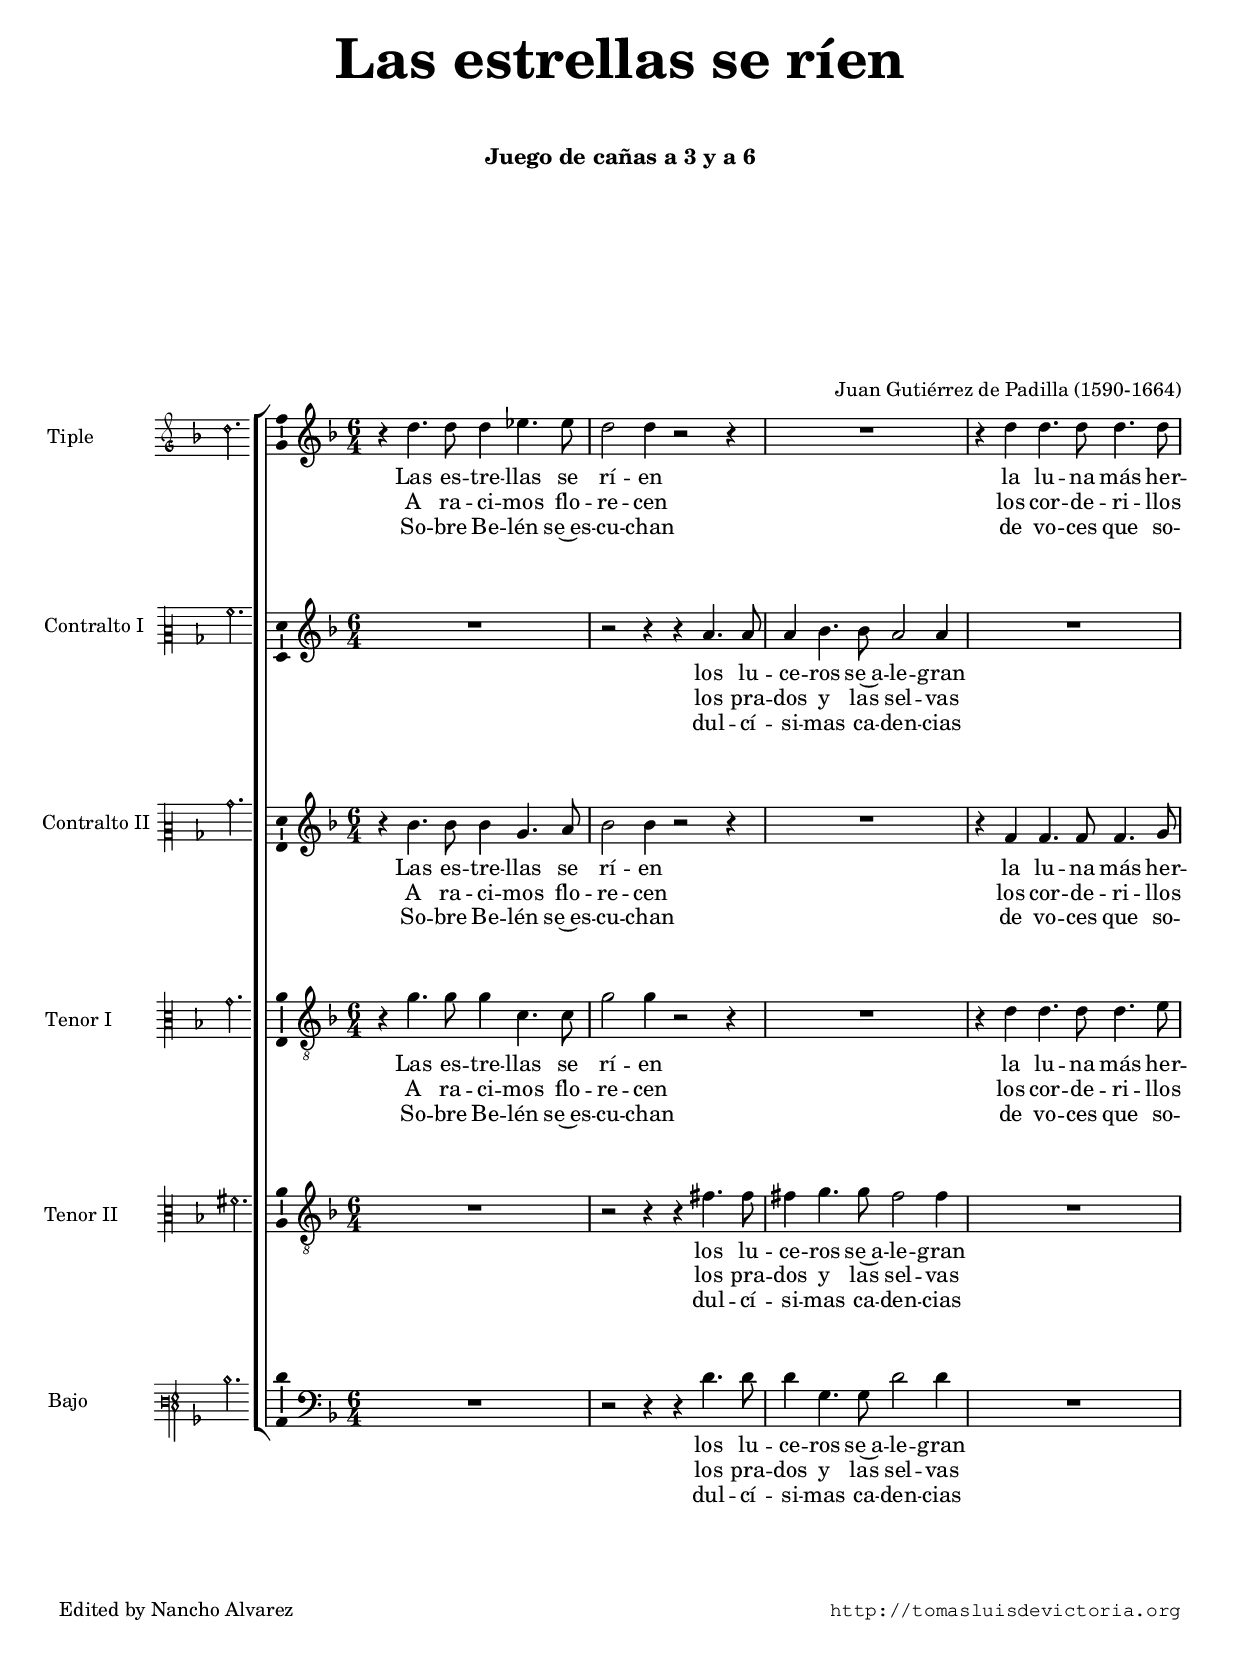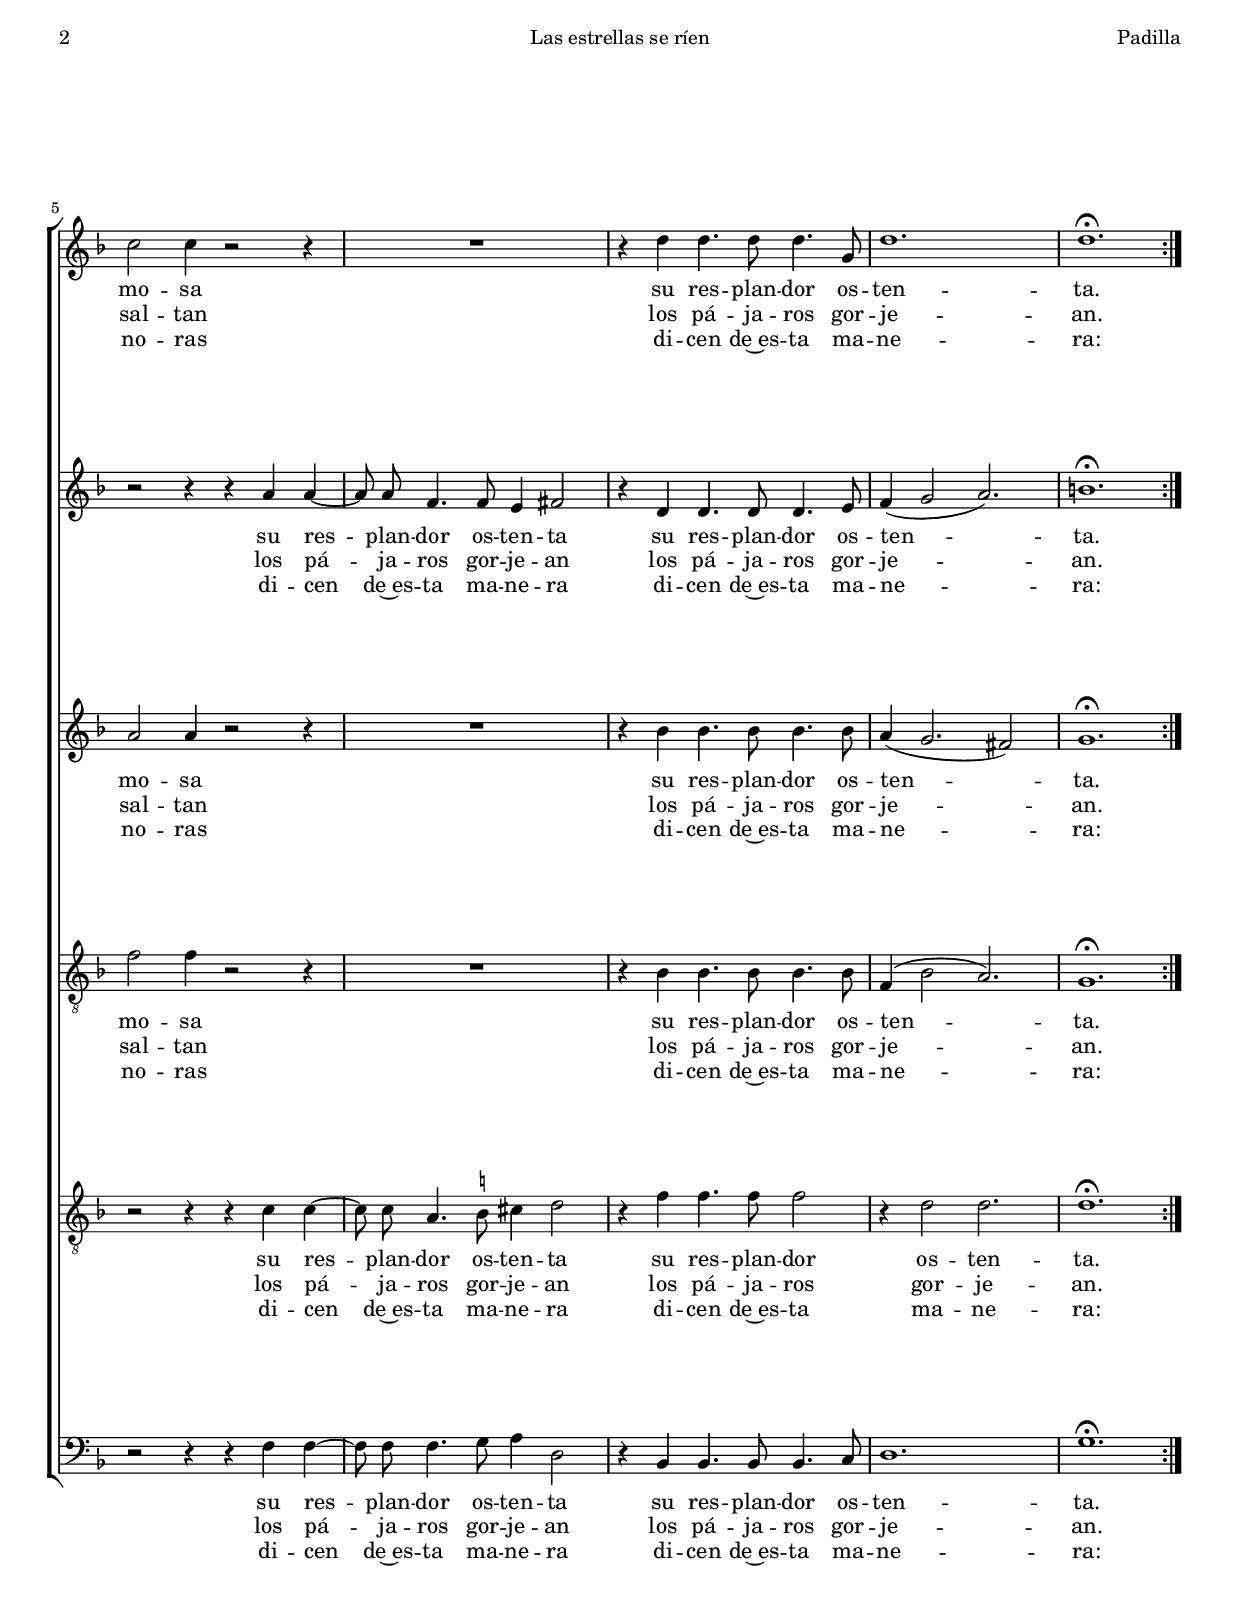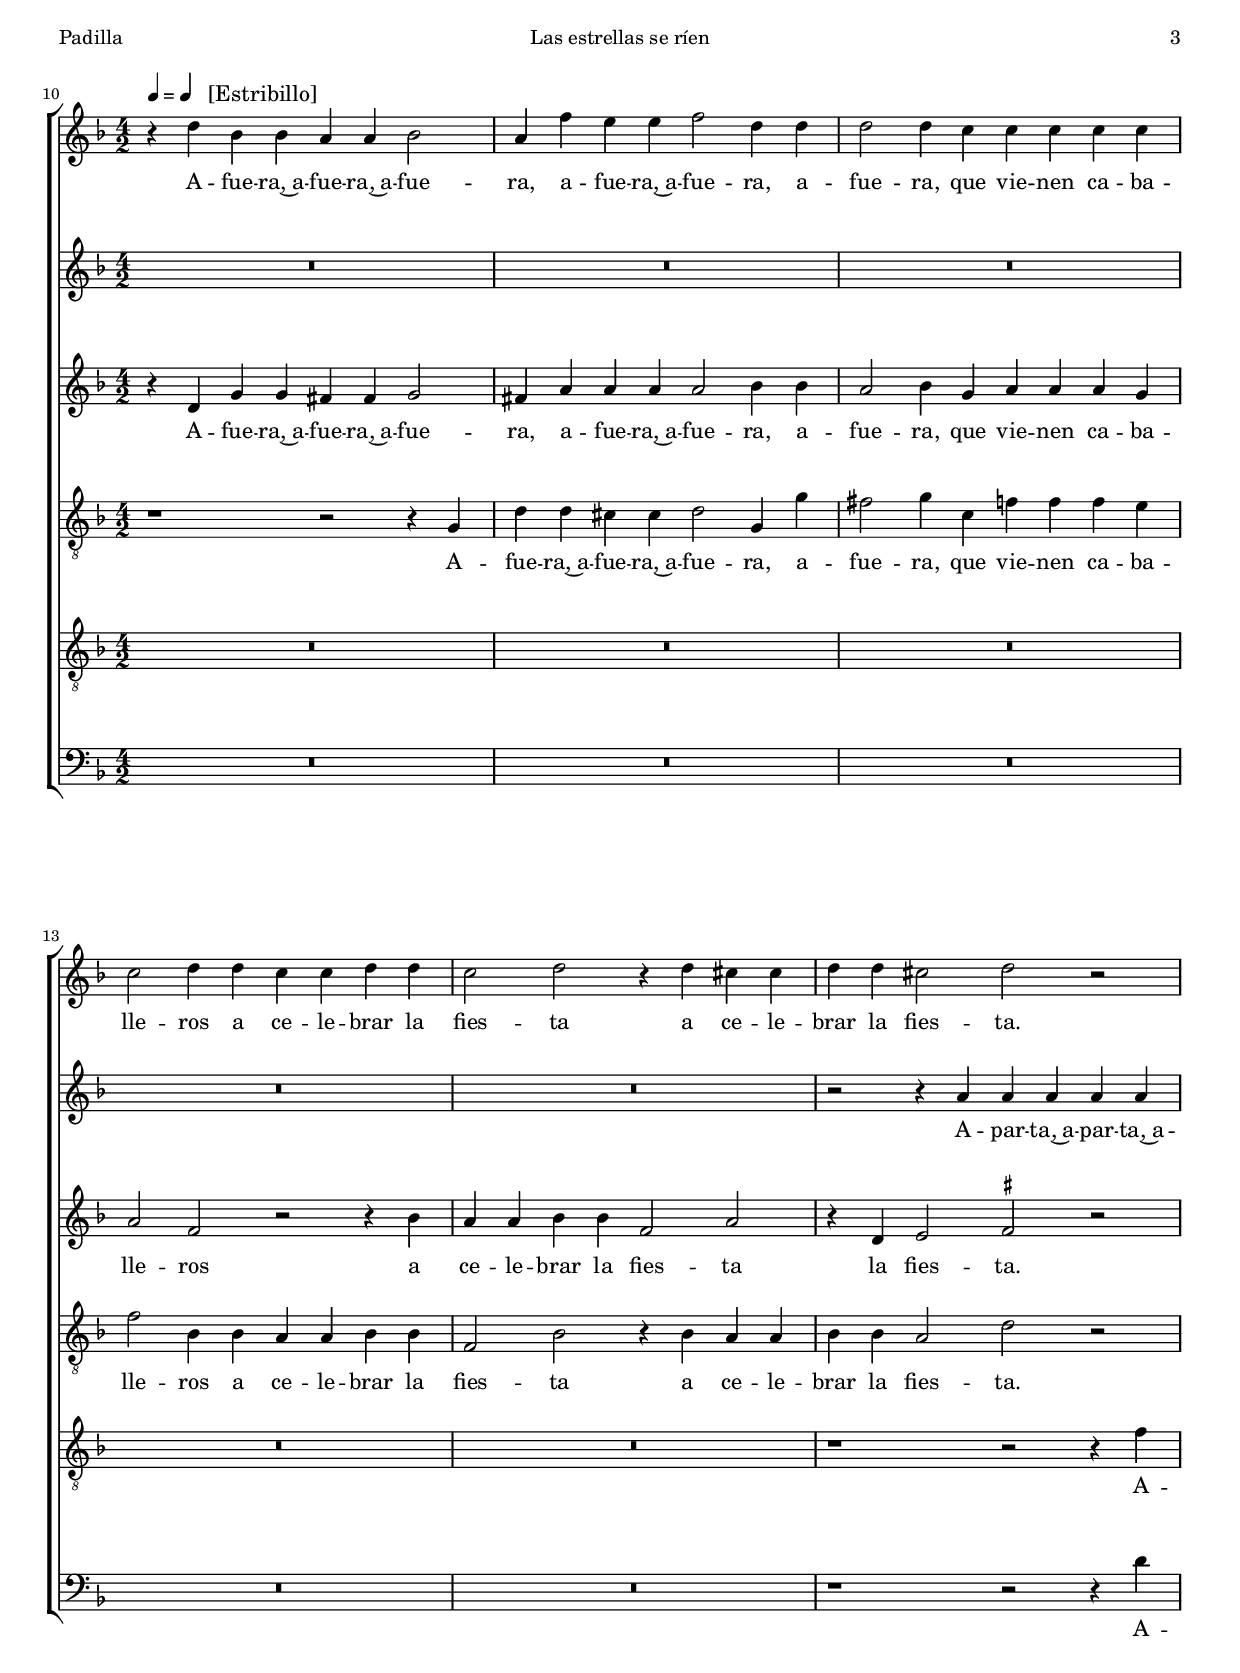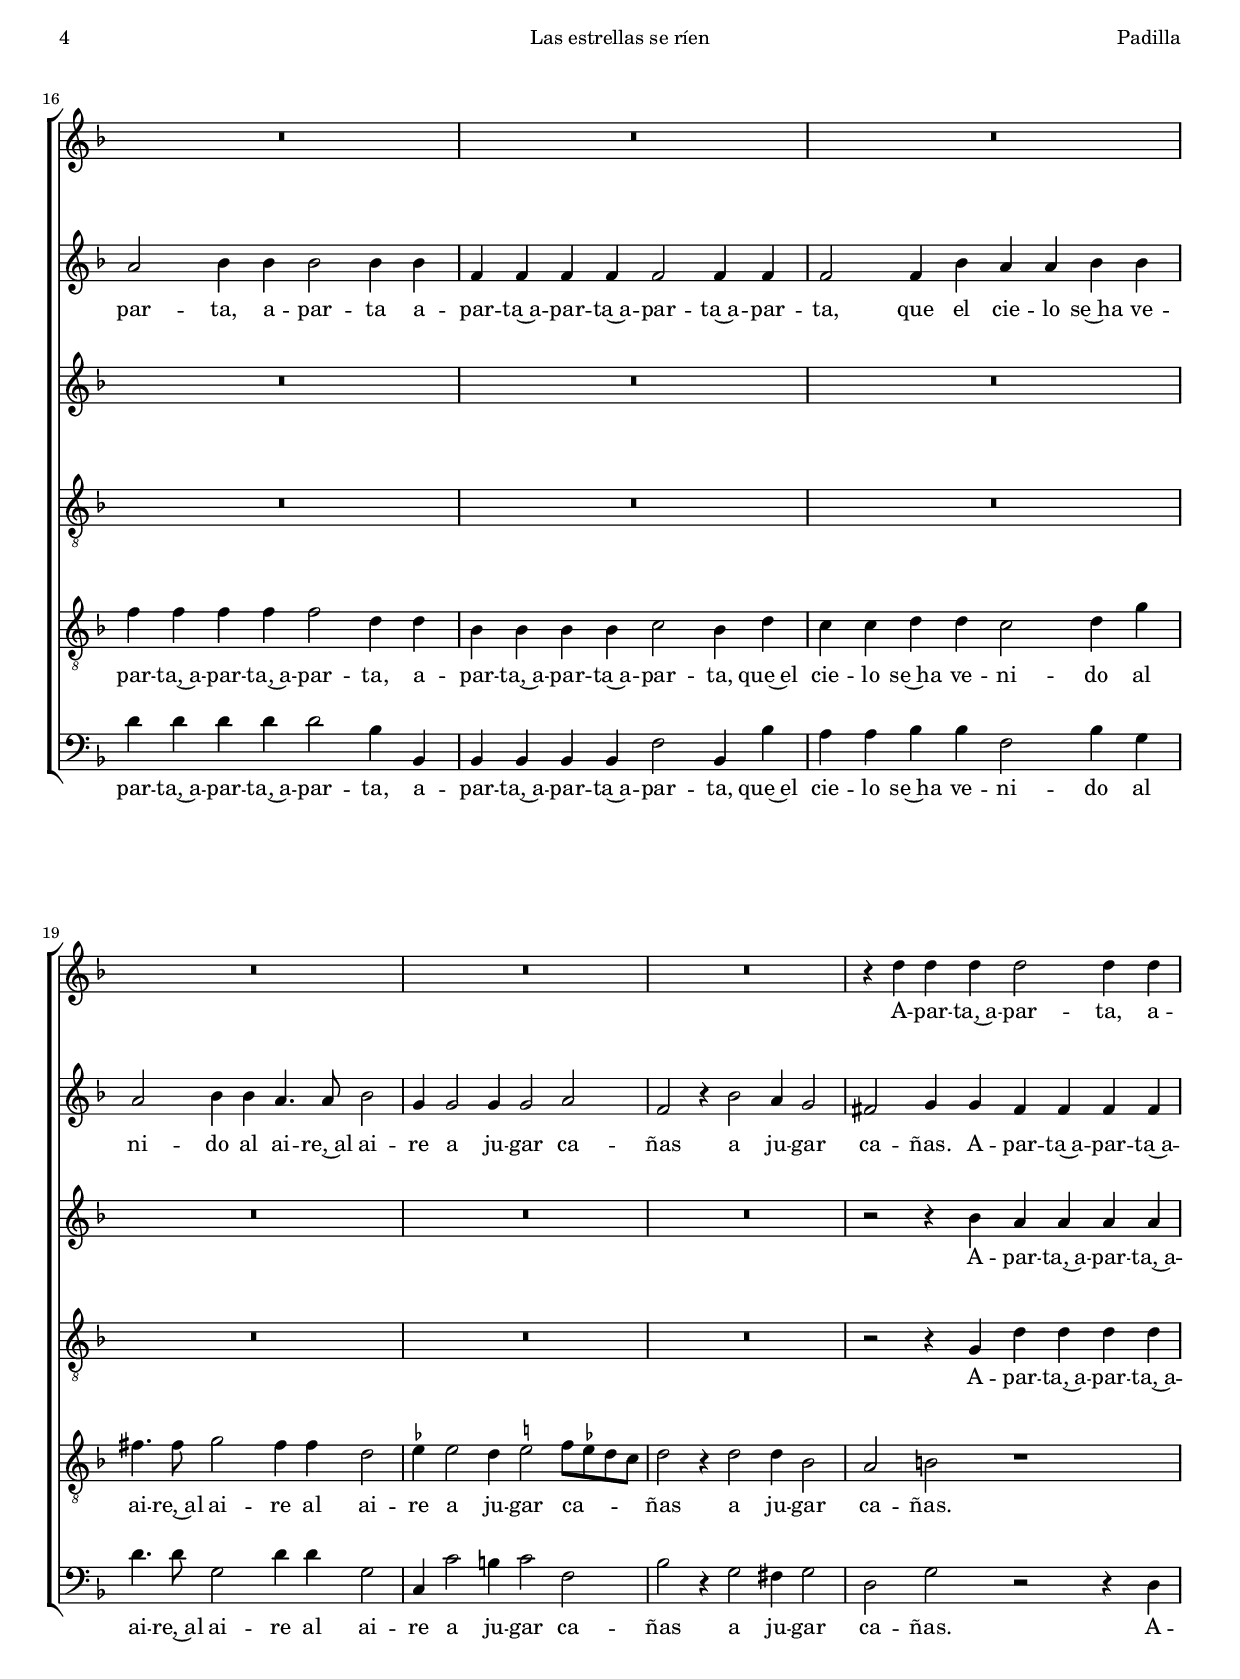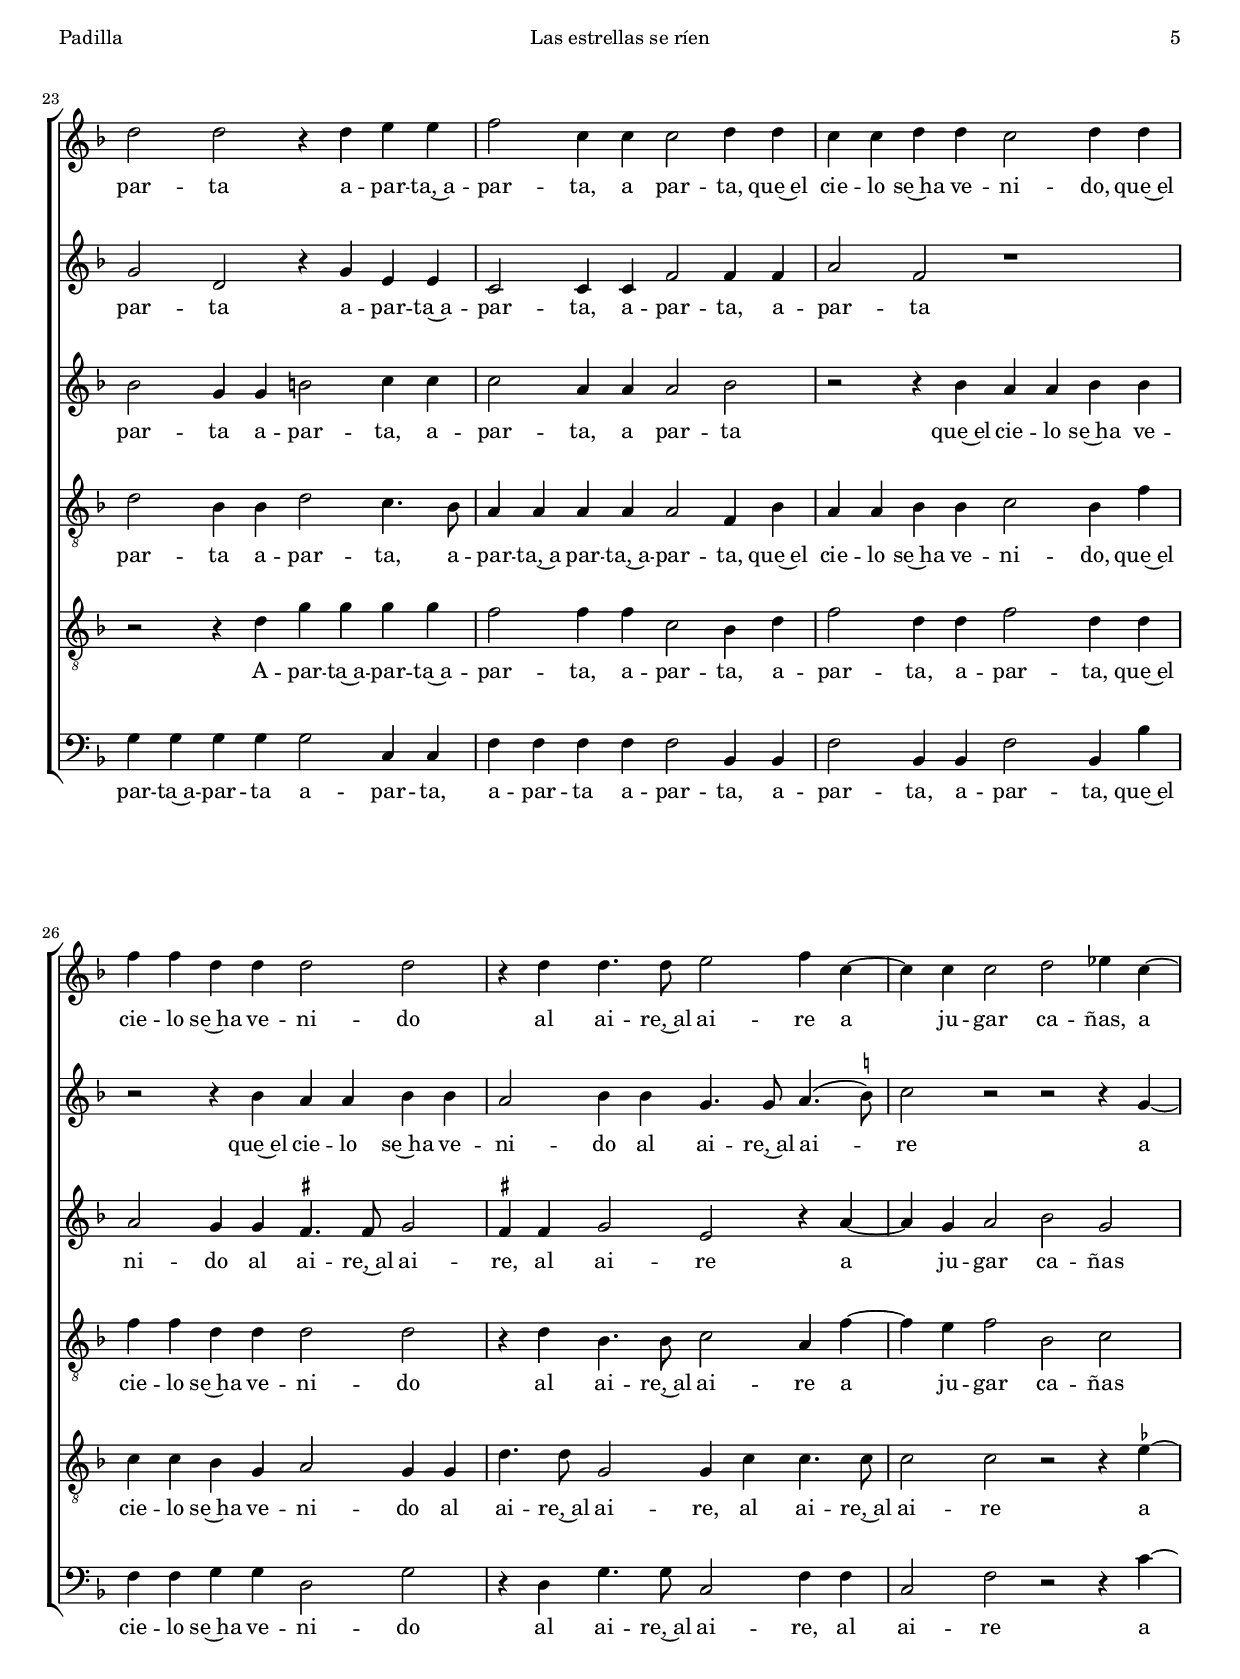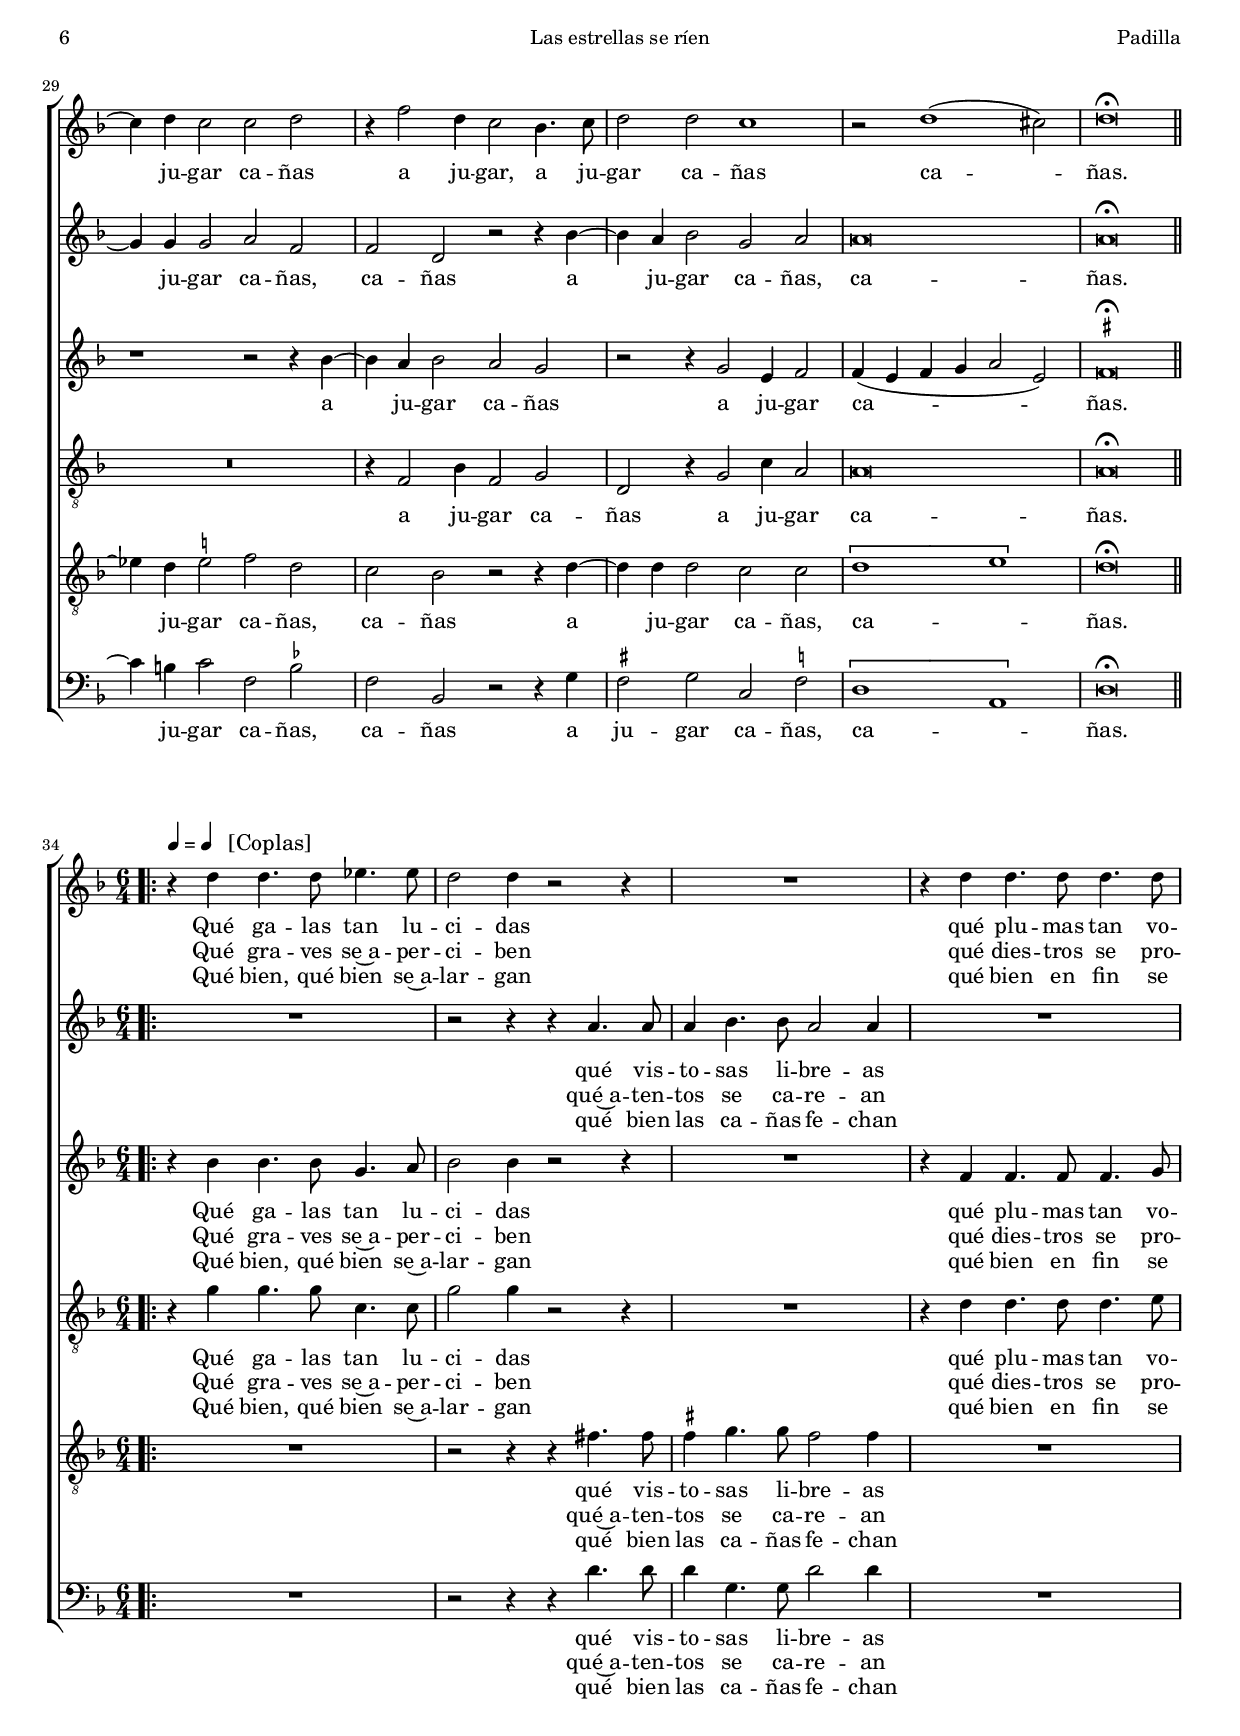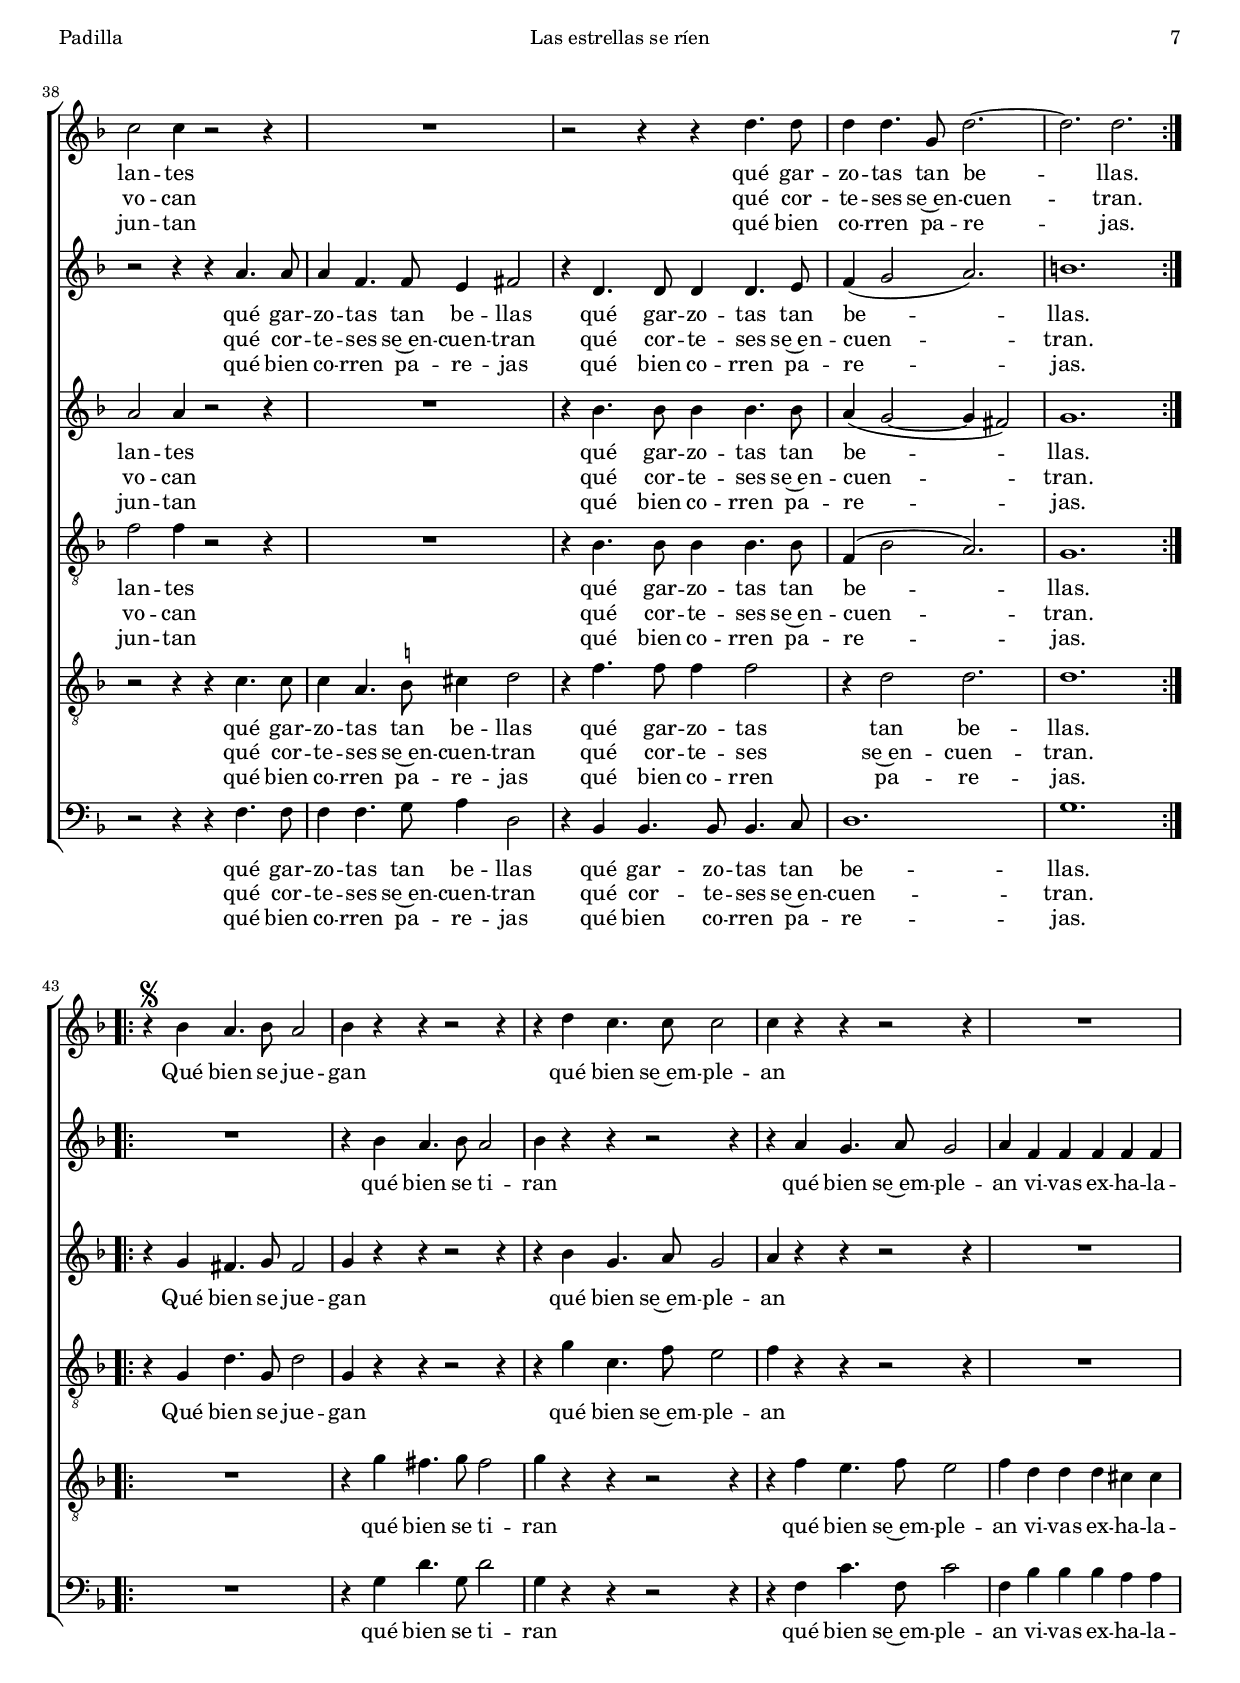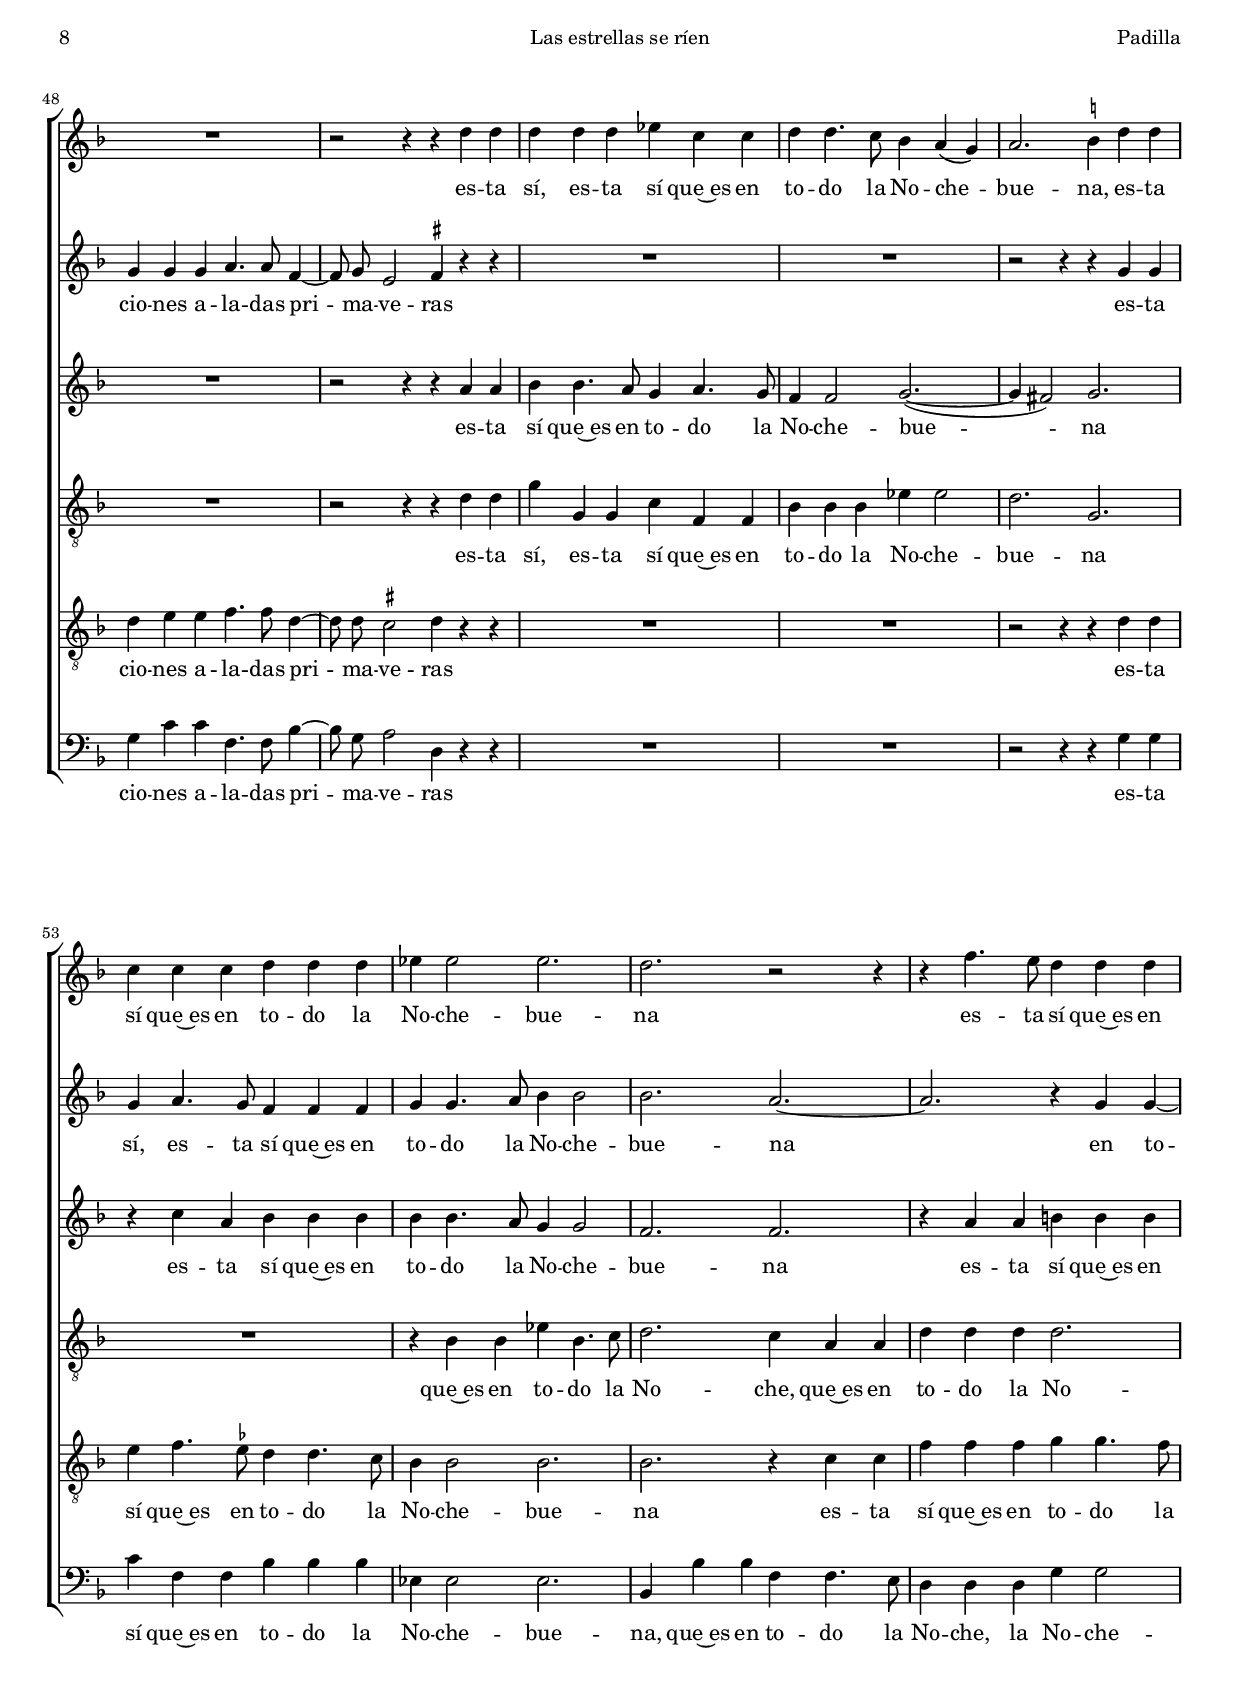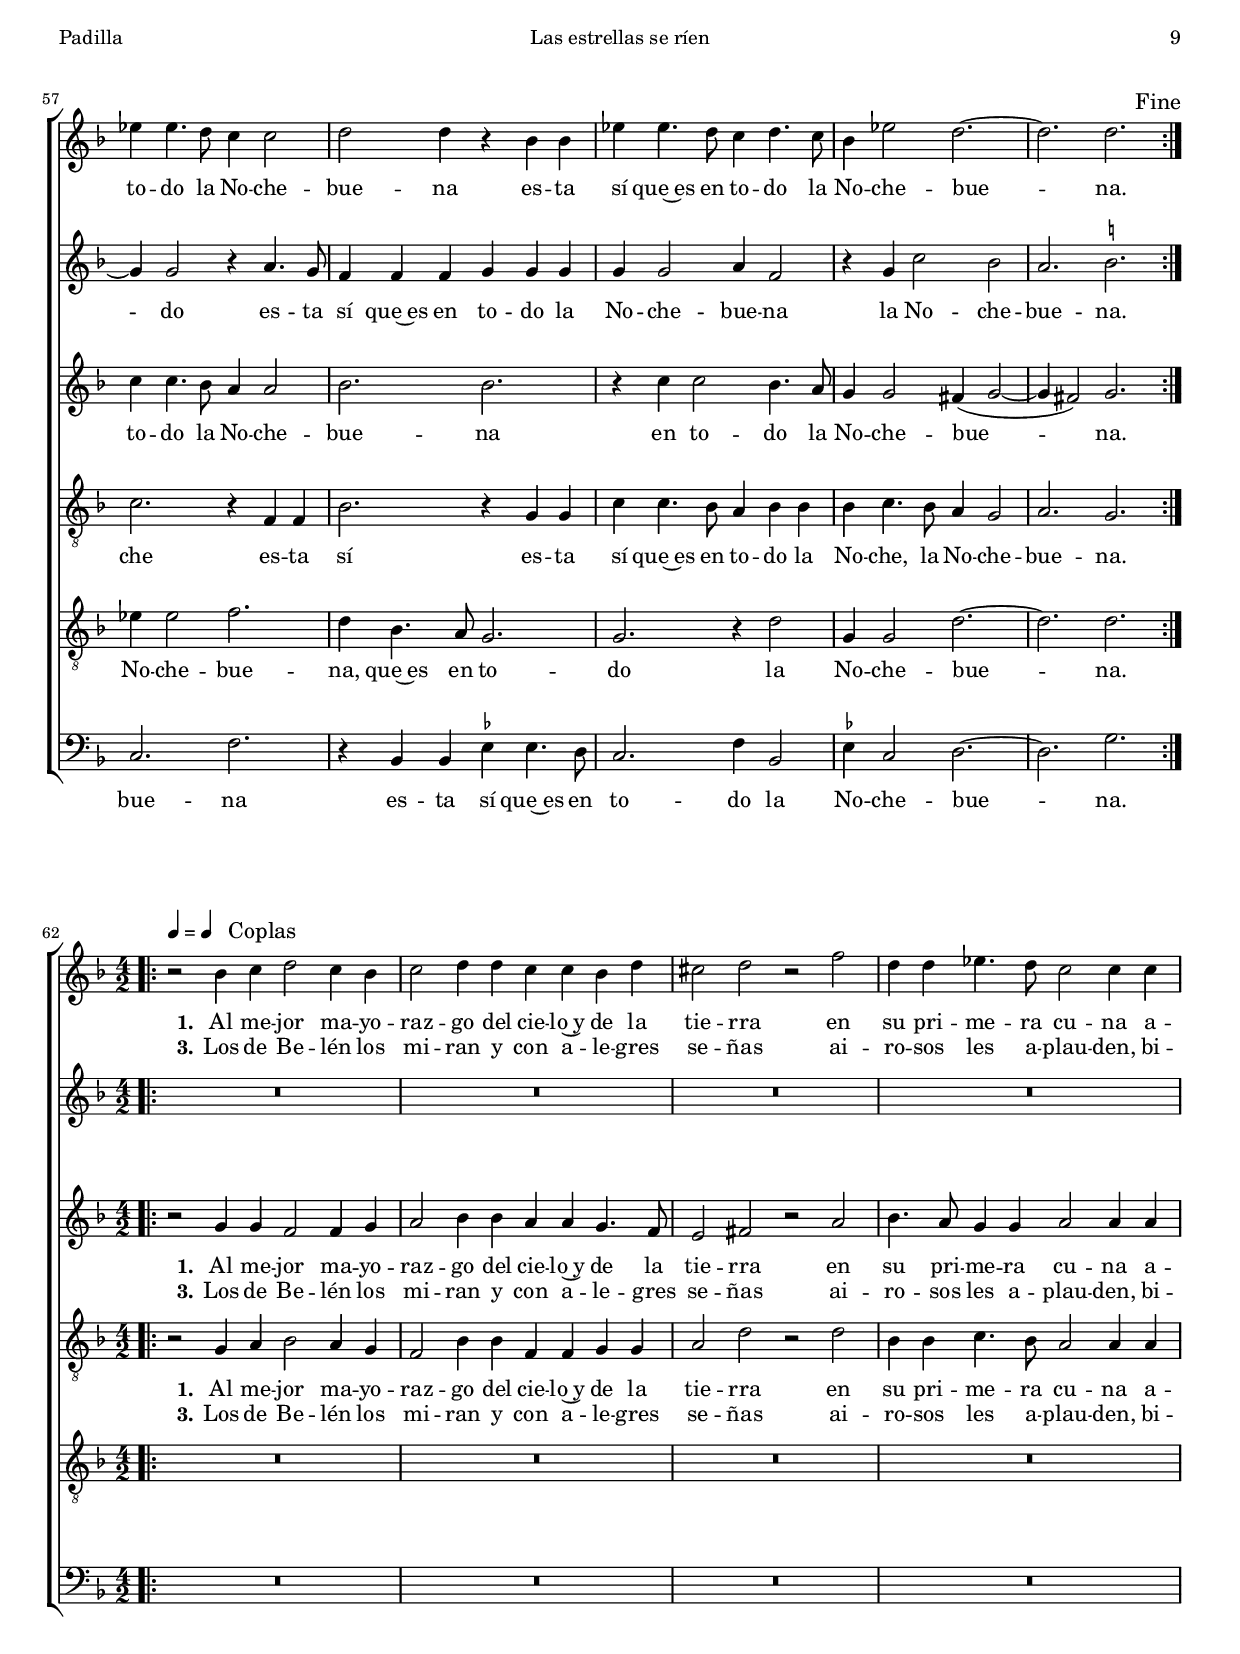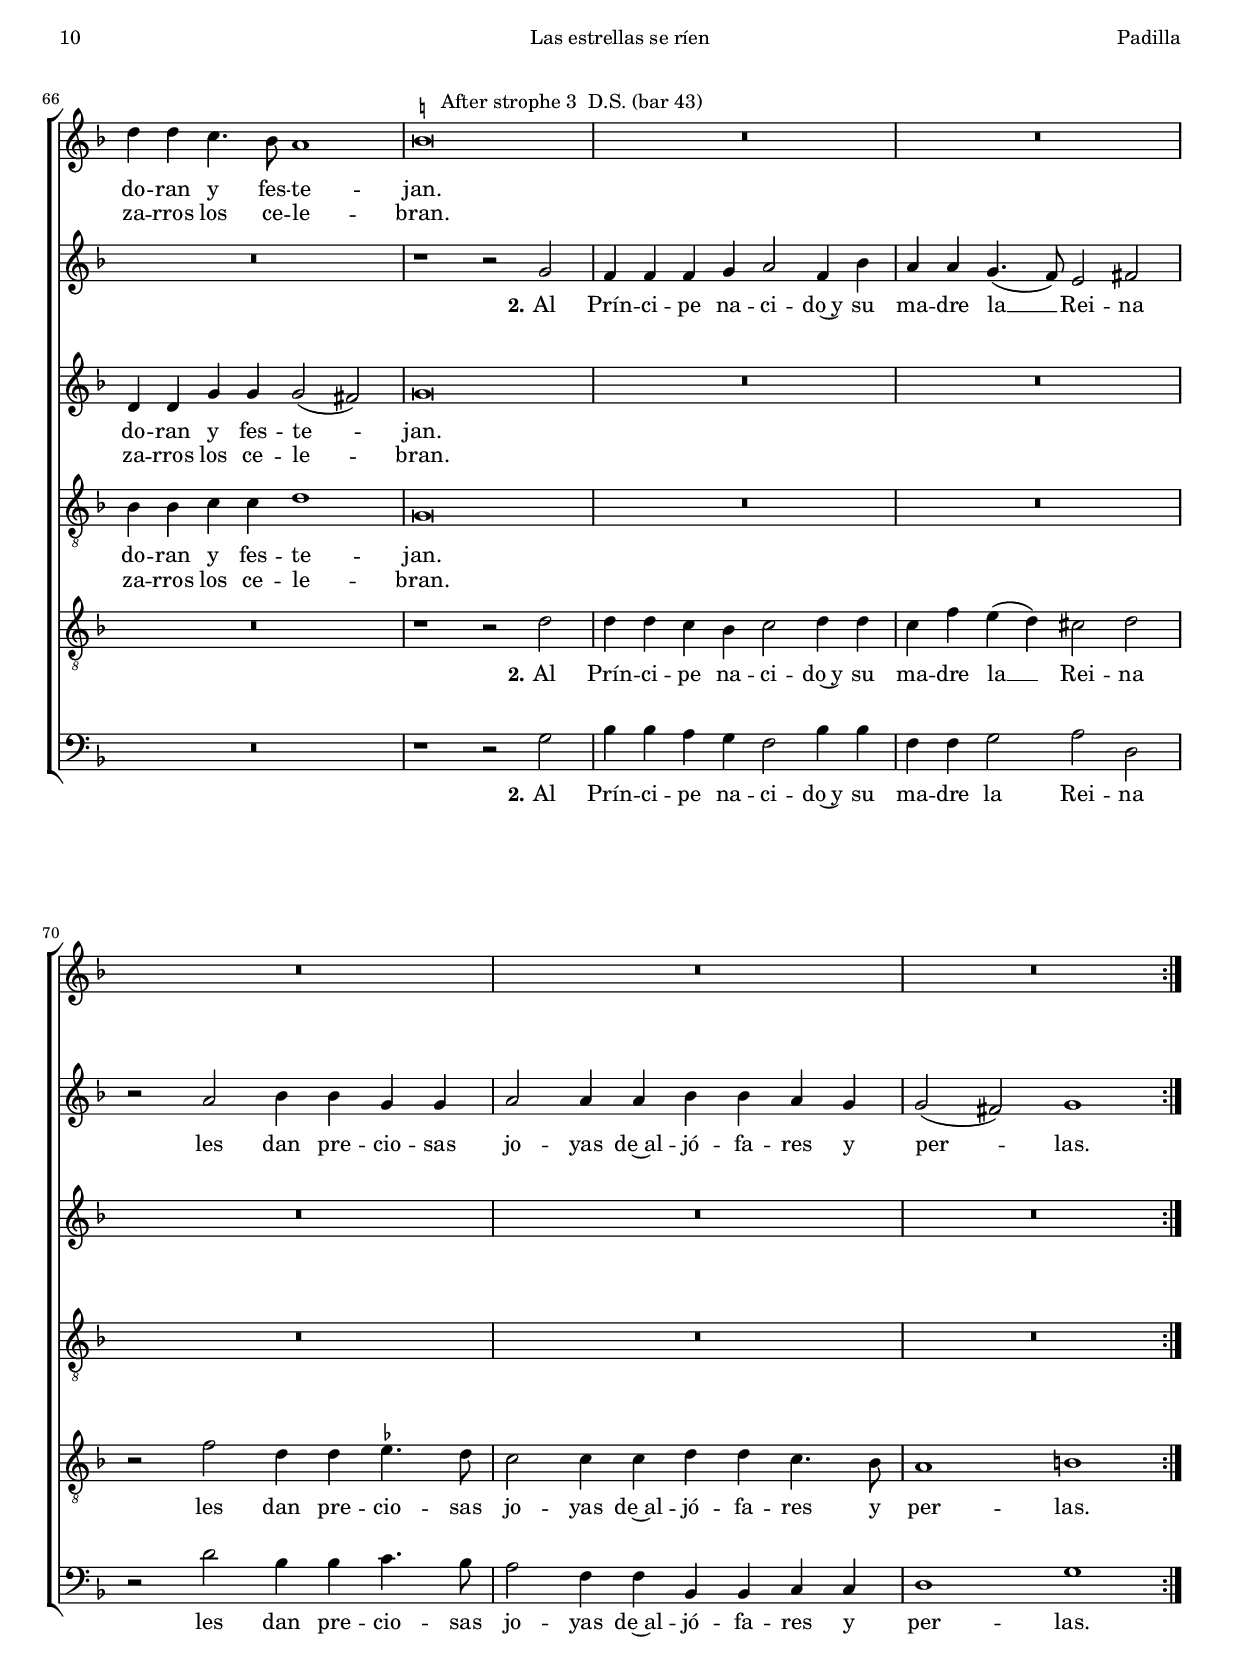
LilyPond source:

\version "2.18.0"

#(set-default-paper-size "a4")
#(set-global-staff-size 17.1)
#(ly:set-option 'point-and-click #f)
%mobile -s9.5 -i2.2

italicas=\override LyricText.font-shape = #'italic
rectas=\override LyricText.font-shape = #'upright
ss=\once \set suggestAccidentals = ##t
incipitwidth = 16

htitle="Las estrellas se ríen"
hcomposer="Padilla"

\header {
	title=\markup{\fontsize #5 \column{"Las estrellas se ríen" " " }}
	subtitle=\markup{\column{"Juego de cañas a 3 y a 6" " " " " " " " " " " " " " " }}
	composer="Juan Gutiérrez de Padilla (1590-1664)"
        pdfauthor=\composer
	%opus="(-)"
	%poet="Edición de "
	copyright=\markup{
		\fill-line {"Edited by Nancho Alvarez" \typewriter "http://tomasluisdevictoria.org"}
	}
%	tagline=""
}

% based on a manuscript transcription by Stevenson

global={\key f \major \time 6/4
        \skip 1*6/4*9 \bar ":|." \time 4/2 \break
	\skip 1*4/2*24 \bar ".|:-||" \time 6/4 \break
	\skip 1*6/4*9 \bar ":..:" \break
	\skip 1*6/4*19 \bar ":..:" \time 4/2 \break
	\skip 1*4/2*11 \bar ":|."
}


cantus=\relative c''{
	r4 d4. d8 d4 ees4. ees8
	d2 d4 r2 r4
	R1*6/4
	r4 d d4. d8 d4. d8
	c2 c4 r2 r4
	R1*6/4
	r4 d4 d4. d8 d4. g,8
	d'1.
	d1.^\fermata
	\once \override TextScript.padding = #1.5
	s4*0^\markup {\raise #.5 \smaller \note #"4" #1  "=" \raise #.5 \smaller \note #"4" #1 \larger "  [Estribillo]"}  
	r4 d bes bes a a bes2
	a4 f' e e f2 d4 d
	d2 d4 c c c c c
	c2 d4 d c c d d 
	c2 d r4 d cis cis
	d d cis2 d r
	R1*4/2*6
	r4 d d d d2 d4 d
	d2 d r4 d e e
	f2 c4 c c2 d4 d
	c c d d c2 d4 d
	f f d d d2 d
	r4 d d4. d8 e2 f4 c ~
	c4 c c2 d ees4 c ~
	c d c2 c d
	r4 f2 d4 c2 bes4. c8
	d2 d c1
	r2 d1( cis2)
	d\breve^\fermata
	\once \override TextScript.padding = #1.5
	s4*0^\markup {\raise #.5 \smaller \note #"4" #1  "=" \raise #.5 \smaller \note #"4" #1 \larger "  [Coplas]"}  
	r4 d d4. d8 ees4. ees8
	d2 d4 r2 r4
	R1*6/4
	r4 d d4. d8 d4. d8
	c2 c4 r2 r4
	R1*6/4
	r2 r4 r4 d4. d8
	d4 d4. g,8 d'2. ~
	d2. d2.
	s4*0^\segno
	r4 bes a4. bes8 a2
	bes4 r r r2 r4
	r d c4. c8 c2
	c4 r r r2 r4 
	R1*6/4*2
	r2 r4 r d d
	d d d ees c c
	d d4. c8 bes4 a( g)
	a2. \ss b4 d d
	c c c d d d
	ees ees2 ees2.
	d2. r2 r4
	r4 f4. e8 d4 d d %! Stevenson sugiere ees
	ees ees4. d8 c4 c2
	d2 d4 r4 bes bes
	ees ees4. d8 c4 d4. c8
	bes4 ees2 d2. ~
	d2. 
	\once \override TextScript.padding = #1.5
	 d2.^\markup{\larger "     Fine"}
	\once \override TextScript.padding = #1.5
	s4*0^\markup {\raise #.5 \smaller \note #"4" #1  "=" \raise #.5 \smaller \note #"4" #1 \larger "  Coplas"}
	r2 bes4 c d2 c4 bes
	c2 d4 d c c bes d
	cis2 d r f
	d4 d ees4. d8 c2 c4 c
	d d c4. bes8 a1
	\once \override TextScript.padding = #1.2
	\once \override TextScript.X-offset = #3
	s4*0^\markup{"After strophe 3  D.S. (bar 43)"}
	\ss b\breve
	R1*4/2*5
}

altus=\relative c''{
	R1*6/4
	r2 r4 r4 a4. a8
	a4 bes4. bes8 a2 a4
	R1*6/4
	r2 r4 r4 a a ~
	a8 a f4. f8 e4 fis2
	r4 d d4. d8 d4. e8
	f4( g2 a2.)
	b1.^\fermata
	R1*4/2*5
	r2 r4 a a a a a
	a2 bes4 bes bes2 bes4 bes
	f f f f f2 f4 f
	f2 f4 bes a a bes bes
	a2 bes4 bes a4. a8 bes2
	g4 g2 g4 g2 a
	f2 r4 bes2 a4 g2
	fis2 g4 g fis fis fis fis 
	g2 d r4 g e e
	c2 c4 c f2 f4 f
	a2 f r1
	r2 r4 bes a a bes bes
	\override AccidentalSuggestion.avoid-slur = #'around
	a2 bes4 bes g4. g8 a4.( \ss b8)
	c2 r r r4 g ~
	g g g2 a f
	f d r r4 bes' ~
	bes a bes2 g a
	a\breve
	a\breve^\fermata
	R1*6/4
	r2 r4 r a4. a8
	a4 bes4. bes8 a2 a4
	R1*6/4
	r2 r4 r a4. a8
	a4 f4. f8 e4 fis2
	r4 d4. d8 d4 d4. e8
	f4( g2 a2.)
	b1.
	R1*6/4
	r4 bes a4. bes8 a2
	bes4 r r r2 r4
	r4 a g4. a8 g2
	a4 f f f f f 
	g g g a4. a8 f4 ~
	f8 g e2 \ss fis4 r r
	R1*6/4*2
	r2 r4 r g g
	g a4. g8 f4 f f
	g g4. a8 bes4 bes2
	bes2. a ~
	a r4 g g ~
	g g2 r4 a4. g8
	f4 f f g g g
	g g2 a4 f2
	r4 g c2 bes
	a2. \ss b
	R1*4/2*5
	r1 r2 g
	f4 f f g a2 f4 bes
	a a g4.( f8) e2 fis
	r2 a bes4 bes g g
	a2 a4 a bes bes a g
	g2( fis) g1
}


altusdos=\relative c''{
	r4 bes4. bes8 bes4 g4. a8
	bes2 bes4 r2 r4
	R1*6/4
	r4 f f4. f8 f4. g8
	a2 a4 r2 r4
	R1*6/4
	r4 bes bes4. bes8 bes4. bes8
	a4( g2. fis2)
	g1.^\fermata
	r4 d g g fis fis g2
	fis4 a a a a2 bes4 bes
	a2 bes4 g a a a g
	a2 f r2 r4 bes4
	a a bes bes f2 a
	r4 d, e2 \ss fis2 r
	R1*4/2*6
	r2 r4 bes a a a a
	bes2 g4 g b2 c4 c
	c2 a4 a a2 bes
	r2 r4 bes a a bes bes
	a2 g4 g \ss fis4. fis8 g2
	\ss fis4 fis g2 e r4 a ~
	a4 g a2 bes g
	r1 r2 r4 bes ~
	bes a bes2 a g
	r2 r4 g2 e4 f2
	f4( e f g a2 e)
	\ss fis\breve^\fermata
	r4 bes bes4. bes8 g4. a8
	bes2 bes4 r2 r4
	R1*6/4
	r4 f f4. f8 f4. g8
	a2 a4 r2 r4
	R1*6/4
	r4 bes4. bes8 bes4 bes4. bes8
	a4( g2 ~ g4 fis2)
	g1.
	r4 g4 fis4. g8 fis2
	g4 r r r2 r4
	r bes g4. a8 g2
	a4 r r r2 r4
	R1*6/4*2
	r2 r4 r a a
	bes bes4. a8 g4 a4. g8
	f4 f2 g2.( ~
	g4 fis2) g2.
	r4 c a bes bes bes
	bes bes4. a8 g4 g2
	f2. f
	r4 a a b b b
	c c4. bes8 a4 a2
	bes2. bes
	r4 c c2 bes4. a8
	g4 g2 fis4( g2 ~
	g4 fis2) g2.
	r2 g4 g f2 f4 g
	a2 bes4 bes a a g4. f8
	e2 fis r a
	bes4. a8 g4 g a2 a4 a
	d, d g g g2( fis)
	g\breve
	R1*4/2*5
}

tenor=\relative c''{
	r4 g4. g8 g4 c,4. c8
	g'2 g4 r2 r4
	R1*6/4
	r4 d d4. d8 d4. e8
	f2 f4 r2 r4
	R1*6/4
	r4 bes, bes4. bes8 bes4. bes8
	f4( bes2 a2.)
	g1.^\fermata
	r1 r2 r4 g
	d' d cis cis d2 g,4 g'
	fis2 g4 c, f f f e
	f2 bes,4 bes a a bes bes
	f2 bes r4 bes a a
	bes bes a2 d r
	R1*4/2*6
	r2 r4 g, d' d d d
	d2 bes4 bes d2 c4. bes8
	a4 a a a a2 f4 bes
	a4 a bes bes c2 bes4 f'
	f f d d d2 d
	r4 d bes4. bes8 c2 a4 f' ~
	f e f2 bes, c
	R1*4/2
	r4 f,2 bes4 f2 g
	d r4 g2 c4 a2
	a\breve
	a\breve^\fermata
	r4 g' g4. g8 c,4. c8
	g'2 g4 r2 r4
	R1*6/4
	r4 d d4. d8 d4. e8
	f2 f4 r2 r4
	R1*6/4
	r4 bes,4. bes8 bes4 bes4. bes8
	f4( bes2 a2.)
	g1.
	r4 g d'4. g,8 d'2
	g,4 r r r2 r4
	r4 g' c,4. f8 e2
	f4 r r r2 r4
	R1*6/4*2
	r2 r4 r d d
	g g, g c f, f
	bes bes bes ees ees2
	d2. g,
	R1*6/4
	r4 bes bes ees bes4. c8
	d2. c4 a a
	d d d d2.
	c r4 f, f
	bes2. r4 g g
	c4 c4. bes8 a4 bes bes
	bes c4. bes8 a4 g2
	a2. g
	r2 g4 a bes2 a4 g
	f2 bes4 bes f f g g 
	a2 d r d
	bes4 bes c4. bes8 a2 a4 a
	bes bes c c d1
	g,\breve
	R1*4/2*5
}

tenordos=\relative c'{
	R1*6/4
	r2 r4 r fis4. fis8
	fis4 g4. g8 fis2 fis4
	R1*6/4
	r2 r4 r c c ~
	c8 c a4. \ss b8 cis4 d2
	r4 f f4. f8 f2
	r4 d2 d2.
	d1.^\fermata
	R1*4/2*5
	r1 r2 r4 f
	f f f f f2 d4 d
	bes bes bes bes c2 bes4 d
	c c d d c2 d4 g
	fis4. fis8 g2 fis4 fis d2
	\ss ees4 ees2 d4 \ss e2 f8[ \ss ees d c]
	%d2 r4 d ~ d d bes2
	d2 r4 d2 d4 bes2
	a2 b r1
	r2 r4 d g g g g
	f2 f4 f c2 bes4 d
	f2 d4 d f2 d4 d
	c c bes g a2 g4 g
	d'4. d8 g,2 g4 c c4. c8
	c2 c r2 r4 \ss ees ~
	ees d \ss e2 f d
	c bes r r4 d ~
	d d d2 c c
	\[d1 e\]
	d\breve^\fermata
	R1*6/4
	r2 r4 r fis4. fis8
	\ss fis4 g4. g8 \ss fis2 fis4
	R1*6/4
	r2 r4 r c4. c8
	c4 a4. \ss b8 cis4 d2
	r4 f4. f8 f4 f2
	r4 d2 d2.
	d1.
	R1*6/4
	r4 g fis4. g8 fis2
	g4 r r r2 r4
	r4 f e4. f8 e2
	f4 d d d cis cis
	d e e f4. f8 d4 ~
	d8 d \ss cis2 d4 r r
	R1*6/4*2
	r2 r4 r d d
	e f4. \ss ees8 d4 d4. c8
	bes4 bes2 bes2.
	bes2. r4 c c
	f f f g g4. f8
	ees4 ees2 f2.
	d4 bes4. a8 g2.
	g r4 d'2
	g,4 g2 d'2. ~
	d d
	R1*4/2*5
	r1 r2 d
	d4 d c bes c2 d4 d
	c f e( d) cis2 d
	r2 f d4 d \ss ees4. d8
	c2 c4 c d d c4. bes8
	a1 b
}

bassus=\relative c'{
	R1*6/4
	r2 r4 r d4. d8
	d4 g,4. g8 d'2 d4
	R1*6/4
	r2 r4 r f, f ~
	f8 f f4. g8 a4 d,2
	r4 bes bes4. bes8 bes4. c8
	d1.
	g^\fermata
	R1*4/2*5
	r1 r2 r4 d'
	d d d d d2 bes4 bes,
	bes bes bes bes f'2 bes,4 bes'
	a a bes bes f2 bes4 g
	d'4. d8 g,2 d'4 d g,2
	c,4 c'2 b4 c2 f,
	%bes r4 g ~ g fis g2
	bes r4 g2 fis4 g2
	d2 g r2 r4 d
	g g g g g2 c,4 c
	f f f f f2 bes,4 bes
	f'2 bes,4 bes f'2 bes,4 bes'
	f f g g d2 g
	r4 d g4. g8 c,2 f4 f
	c2 f r r4 c' ~
	c b c2 f, \ss bes
	f bes, r2 r4 g'
	\ss fis2 g c, \ss f
	\[d1 a\]
	d\breve^\fermata
	R1*6/4
	r2 r4 r d'4. d8
	d4 g,4. g8 d'2 d4
	R1*6/4
	r2 r4 r f,4. f8
	f4 f4. g8 a4 d,2
	r4 bes bes4. bes8 bes4. c8
	d1.
	g
	R1*6/4
	r4 g d'4. g,8 d'2
	g,4 r r r2 r4
	r4 f c'4. f,8 c'2
	f,4 bes bes bes a a
	g c c f,4. f8 bes4 ~
	bes8 g a2 d,4 r r
	R1*6/4*2
	r2 r4 r g g
	c f, f bes bes bes
	ees, ees2 ees2.
	bes4 bes' bes f f4. e8 %! Stevenson sugiere ees
	d4 d d g g2
	c,2. f
	r4 bes, bes \ss ees ees4. d8
	c2. f4 bes,2
	\ss ees4 c2 d2. ~
	d g
	R1*4/2*5
	r1 r2 g
	bes4 bes a g f2 bes4 bes
	f f g2 a d,
	r2 d' bes4 bes c4. bes8
	a2 f4 f bes, bes c c
	d1 g
}

textocantus=\lyricmode{
Las es -- tre -- llas se rí -- en
la lu -- na más her -- mo -- sa
su res -- plan -- dor os -- ten -- ta.

A -- fue -- ra,~a -- fue -- ra,~a -- fue -- ra,
a -- fue -- ra,~a -- fue -- ra, a -- fue -- ra,
que vie -- nen ca -- ba -- lle -- ros
a ce -- le -- brar la fies -- ta
a ce -- le -- brar la fies -- ta.

A -- par -- ta,~a -- par -- ta, a -- par -- ta
a -- par -- ta,~a -- par -- ta, a par -- ta,
que~el cie -- lo
se~ha ve -- ni -- do,
que~el cie -- lo se~ha ve -- ni -- do
al ai -- re,~al ai -- re
a ju -- gar ca -- ñas, 
a ju -- gar ca -- ñas
a ju -- gar,
a ju -- gar ca -- ñas
ca -- ñas.
Qué ga -- las tan lu -- ci -- das
qué plu -- mas tan vo -- lan -- tes
qué gar -- zo -- tas tan be -- llas.

Qué bien se jue -- gan
qué bien se~em -- ple -- an
es -- ta sí, es -- ta sí que~es
en to -- do la No -- che -- bue -- na,
es -- ta sí que~es en to -- do la No -- che -- bue -- na
es -- ta sí que~es en to -- do la No -- che -- bue -- na
es -- ta sí que~es en to -- do la No -- che -- bue -- na.
\set stanza = "1."
Al me -- jor ma -- yo -- raz -- go
del cie -- lo~y de la tie -- rra
en su pri -- me -- ra cu -- na
a -- do -- ran y fes -- te -- jan.

al Prín -- ci -- pe na -- ci -- do
y su ma -- dre la Rei -- na
les dan pre -- cio -- sas jo -- yas
de~al -- jó -- fa -- res y per -- las.
Qué bien se jue -- gan,
qué bien se ti -- ran,
qué bien se~em -- ple -- an
vi -- vas ex -- ha -- la -- cio -- nes
a -- la -- das pri -- ma -- ve -- ras
es -- ta sí que es
en to -- do la No -- che -- bue -- na. 
}
textocantusb=\lyricmode{
A ra -- ci -- mos flo -- re -- cen
los cor -- de -- ri -- llos sal -- tan
los pá -- ja -- ros gor -- je -- an.
"  " _ _ _ _ _ _ _ _ _ _ _ _ _ _ _ _ _ _ _ _ _ _ _ _ 
_ _ _ _ _ _ _ _ _ _ _ _ _ _ _ _ _ _ _ _ _ _ _ _ _ _ _
_ _ _ _ _ _ _ _ _ _ _ _ _ _ _ _ _ _ _ _ _ _ _ _ _ _ _
_ _ _ _ _ _ _ _ _ _ _ _ 
Qué gra -- ves se~a -- per -- ci -- ben
qué dies -- tros se pro -- vo -- can
qué cor -- te -- ses se~en -- cuen -- tran.
"  " _ _ _ _ _ _ 
_ _ _ _ _ _ _ _ _ _ _ _ _ _ _ _ _ _ _ _ _ _ _ _ _ _ _
_ _ _ _ _ _ _ _ _ _ _ _ _ _ _ _ _ _ _ _ _ _ _ _ _ _ _
\set  stanza = "3."
Los de Be -- lén los mi -- ran
y con a -- le -- gres se -- ñas
ai -- ro -- sos les a -- plau -- den,
bi -- za -- rros los ce -- le -- bran.
}
textocantusc=\lyricmode{
So -- bre Be -- lén se~es -- cu -- chan
de vo -- ces que so -- no -- ras
di -- cen de~es -- ta ma -- ne -- ra:
"  " _ _ _ _ _ _ _ _ _ _ _ _ _ _ _ _ 
_ _ _ _ _ _ _ _ _ _ _ _ _ _ _ _ _ _ _ _ _ _ _ _ _ _ _
_ _ _ _ _ _ _ _ _ _ _ _ _ _ _ _ _ _ _ _ _ _ _ _ _ _ _
_ _ _ _ _ _ _ _ _ 
_ _ _ _ _ _ _ _ _ _ _ 
Qué bien, qué bien se~a -- lar -- gan
qué bien en fin se jun -- tan
qué bien co -- rren pa -- re -- jas.
}

textoaltus=\lyricmode{
los lu -- ce -- ros se~a -- le -- gran
su res -- plan -- dor os -- ten -- ta
su res -- plan -- dor os -- ten -- ta.

A -- par -- ta,~a -- par -- ta,~a -- par -- ta,
a -- par -- ta a -- par -- ta~a -- par -- ta~a -- par -- ta~a -- par -- ta,
que el cie -- lo
se~ha ve -- ni -- do al ai -- re,~al ai -- re
a ju -- gar ca -- ñas
a ju -- gar ca -- ñas.
A -- par -- ta~a -- par -- ta~a -- par -- ta
a -- par -- ta~a -- par -- ta,
a -- par -- ta,
a -- par -- ta
que~el cie -- lo
se~ha ve -- ni -- do al ai -- re,~al ai -- re
a ju -- gar ca -- ñas, ca -- ñas
a ju -- gar ca -- ñas, ca -- ñas.

qué vis -- to -- sas li -- bre -- as
qué gar -- zo -- tas tan be -- llas
qué gar -- zo -- tas tan be -- llas.

qué bien se ti -- ran
qué bien se~em -- ple -- an
vi -- vas ex -- ha -- la -- cio -- nes
a -- la -- das pri -- ma -- ve -- ras
es -- ta sí, es -- ta sí que~es
en to -- do la No -- che -- bue -- na
en to -- do
es -- ta sí que~es en to -- do la No -- che -- bue -- na
la No -- che -- bue -- na.
\set  stanza = "2."
Al Prín -- ci -- pe na -- ci -- do~y
su ma -- dre la __ Rei -- na
les dan pre -- cio -- sas jo -- yas
de~al -- jó -- fa -- res y per -- las.
}
textoaltusb=\lyricmode{
los pra -- dos y las sel -- vas
los pá -- ja -- ros gor -- je -- an
los pá -- ja -- ros gor -- je -- an.
"  " _ _ _ _ _ _ _ _ _ _ _ _ _ _ _ 
_ _ _ _ _ _ _ _ _ _ _ _ _ _ _ _ _ _ 
_ _ _ _ _ _ _ _ _ _ _ _ _ _ _ _ _ _ 
_ _ _ _ _ _ _ _ _ _ _ _ _ _ _ _ _ _ 
_ _ _ _ _ _ _ _ _ _ _ _ _ _ _ _
qué~a -- ten -- tos se ca -- re -- an
qué cor -- te -- ses se~en -- cuen -- tran
qué cor -- te -- ses se~en -- cuen -- tran.

}
textoaltusc=\lyricmode{
dul -- cí -- si -- mas ca -- den -- cias
di -- cen de~es -- ta ma -- ne -- ra
di -- cen de~es -- ta ma -- ne -- ra:
"  " _ _ _ _ _ _ _ _ _ _ _ _ _ _ _ _ _ _ 
_ _ _ _ _ _ _ _ _ _ _ _ _ _ _ _ _ _ 
_ _ _ _ _ _ _ _ _ _ _ _ _ _ _ _ _ _ 
_ _ _ _ _ _ _ _ _ _ _ _ _ _ _ _ _ _ 
_ _ _ _ _ _ _ _ _ _ _ _ _
qué bien las ca -- ñas fe -- chan
qué bien co -- rren pa -- re -- jas
qué bien co -- rren pa -- re -- jas.

}

textoaltusdos=\lyricmode{
Las es -- tre -- llas se rí -- en
la lu -- na más her -- mo -- sa
su res -- plan -- dor os -- ten -- ta.

A -- fue -- ra,~a -- fue -- ra,~a -- fue -- ra,
a -- fue -- ra,~a -- fue -- ra, a -- fue -- ra,
que vie -- nen ca -- ba -- lle -- ros
a ce -- le -- brar la fies -- ta
la fies -- ta.

A -- par -- ta,~a -- par -- ta,~a -- par -- ta
a -- par -- ta, a -- par -- ta, a par -- ta
que~el cie -- lo
se~ha ve -- ni -- do
al ai -- re,~al ai -- re, al ai -- re
a ju -- gar ca -- ñas 
a ju -- gar ca -- ñas
a ju -- gar ca -- ñas.
Qué ga -- las tan lu -- ci -- das
qué plu -- mas tan vo -- lan -- tes
qué gar -- zo -- tas tan be -- llas.

Qué bien se jue -- gan
qué bien se~em -- ple -- an
es -- ta sí que~es
en to -- do la No -- che -- bue -- na
es -- ta sí que~es en to -- do la No -- che -- bue -- na
es -- ta sí que~es en to -- do la No -- che -- bue -- na
en to -- do la No -- che -- bue -- na.
\set stanza = "1."
Al me -- jor ma -- yo -- raz -- go
del cie -- lo~y de la tie -- rra
en su pri -- me -- ra cu -- na
a -- do -- ran y fes -- te -- jan.

al Prín -- ci -- pe na -- ci -- do
y su ma -- dre la Rei -- na
les dan pre -- cio -- sas jo -- yas
de~al -- jó -- fa -- res y per -- las.
Qué bien se jue -- gan,
qué bien se ti -- ran,
qué bien se~em -- ple -- an
vi -- vas ex -- ha -- la -- cio -- nes
a -- la -- das pri -- ma -- ve -- ras
es -- ta sí que es
en to -- do la No -- che -- bue -- na. 
}
textoaltusdosb=\lyricmode{
A ra -- ci -- mos flo -- re -- cen
los cor -- de -- ri -- llos sal -- tan
los pá -- ja -- ros gor -- je -- an.
"  " _ _ _ _ _ _ _ _ _ _ _ _ _ _ _ _ _ _ _ _ _ _ _ _ 
_ _ _ _ _ _ _ _ _ _ _ _ _ _ _ _ _ _ _ _ _ _ _ _ _ _ _
_ _ _ _ _ _ _ _ _ _ _ _ _ _ _ _ _ _ _ _ _ _ _ _ _ _
Qué gra -- ves se~a -- per -- ci -- ben
qué dies -- tros se pro -- vo -- can
qué cor -- te -- ses se~en -- cuen -- tran.
"  " _ _ _ _ _ _ 
_ _ _ _ _ _ _ _ _ _ _ _ _ _ _ _ _ _ _ _ _ _ _ _ _ _ _
_ _ _ _ _ _ _ _ _ _ _ _ _ _ _ _ _ _ _ _
\set  stanza = "3."
Los de Be -- lén los mi -- ran
y con a -- le -- gres se -- ñas
ai -- ro -- sos les a -- plau -- den,
bi -- za -- rros los ce -- le -- bran.
}
textoaltusdosc=\lyricmode{
So -- bre Be -- lén se~es -- cu -- chan
de vo -- ces que so -- no -- ras
di -- cen de~es -- ta ma -- ne -- ra:
"  " _ _ _ _ _ _ _ _ _ _ _ _ _ _ _ _ 
_ _ _ _ _ _ _ _ _ _ _ _ _ _ _ _ _ _ _ _ _ _ _ _ _ _ _
_ _ _ _ _ _ _ _ _ _ _ _ _ _ _ _ _ _ _ _ _ _ _ _ _ _ _
_ _ _ _ _ _ _ 
Qué bien, qué bien se~a -- lar -- gan
qué bien en fin se jun -- tan
qué bien co -- rren pa -- re -- jas.
}

textotenor=\lyricmode{
Las es -- tre -- llas se rí -- en
la lu -- na más her -- mo -- sa
su res -- plan -- dor os -- ten -- ta.

A -- fue -- ra,~a -- fue -- ra,~a -- fue -- ra,
a -- fue -- ra,
que vie -- nen ca -- ba -- lle -- ros
a ce -- le -- brar la fies -- ta
a ce -- le -- brar la fies -- ta.

A -- par -- ta,~a -- par -- ta,~a -- par -- ta
a -- par -- ta, a -- par -- ta,~a par -- ta,~a -- par -- ta,
que~el cie -- lo
se~ha ve -- ni -- do,
que~el cie -- lo se~ha ve -- ni -- do
al ai -- re,~al ai -- re
a ju -- gar ca -- ñas 
a ju -- gar ca -- ñas
a ju -- gar ca -- ñas.
Qué ga -- las tan lu -- ci -- das
qué plu -- mas tan vo -- lan -- tes
qué gar -- zo -- tas tan be -- llas.

Qué bien se jue -- gan
qué bien se~em -- ple -- an
es -- ta sí, es -- ta sí que~es
en to -- do la No -- che -- bue -- na
que~es en to -- do la No -- che,
que~es en to -- do la No -- che
es -- ta sí 
es -- ta sí que~es en to -- do la No -- che,
la No -- che -- bue -- na.
\set stanza = "1."
Al me -- jor ma -- yo -- raz -- go
del cie -- lo~y de la tie -- rra
en su pri -- me -- ra cu -- na
a -- do -- ran y fes -- te -- jan.

al Prín -- ci -- pe na -- ci -- do
y su ma -- dre la Rei -- na
les dan pre -- cio -- sas jo -- yas
de~al -- jó -- fa -- res y per -- las.
Qué bien se jue -- gan,
qué bien se ti -- ran,
qué bien se~em -- ple -- an
vi -- vas ex -- ha -- la -- cio -- nes
a -- la -- das pri -- ma -- ve -- ras
es -- ta sí que es
en to -- do la No -- che -- bue -- na. 
}
textotenorb=\lyricmode{
A ra -- ci -- mos flo -- re -- cen
los cor -- de -- ri -- llos sal -- tan
los pá -- ja -- ros gor -- je -- an.
"  " _ _ _ _ _ _ _ _ _ _ _ _ _ _ _ _ _ _ _ _ _ _ _ _ 
_ _ _ _ _ _ _ _ _ _ _ _ _ _ _ _ _ _ _ _ _ _ _ _ _ _ _
_ _ _ _ _ _ _ _ _ _ _ _ _ _ _ _ _ _ _ _ _ _ _ _ _ _ _
_ _ _ 
Qué gra -- ves se~a -- per -- ci -- ben
qué dies -- tros se pro -- vo -- can
qué cor -- te -- ses se~en -- cuen -- tran.
"  " _ _ _ _ _ _ 
_ _ _ _ _ _ _ _ _ _ _ _ _ _ _ _ _ _ _ _ _ _ _ _ _ _ _
_ _ _ _ _ _ _ _ _ _ _ _ _ _ _ _ _ _ _ _ _ _ _
\set  stanza = "3."
Los de Be -- lén los mi -- ran
y con a -- le -- gres se -- ñas
ai -- ro -- sos les a -- plau -- den,
bi -- za -- rros los ce -- le -- bran.
}
textotenorc=\lyricmode{
So -- bre Be -- lén se~es -- cu -- chan
de vo -- ces que so -- no -- ras
di -- cen de~es -- ta ma -- ne -- ra:
"  " _ _ _ _ _ _ _ _ _ _ _ _ _ _ _ _ 
_ _ _ _ _ _ _ _ _ _ _ _ _ _ _ _ _ _ _ _ _ _ _ _ _ _ _
_ _ _ _ _ _ _ _ _ _ _ _ _ _ _ _ _ _ _ _ _ _ _ _ _ _ _
_ _ _ _ _ _ _ _ _ 
_ _ 
Qué bien, qué bien se~a -- lar -- gan
qué bien en fin se jun -- tan
qué bien co -- rren pa -- re -- jas.
}

textotenordos=\lyricmode{
los lu -- ce -- ros se~a -- le -- gran
su res -- plan -- dor os -- ten -- ta
su res -- plan -- dor os -- ten -- ta.

A -- par -- ta,~a -- par -- ta,~a -- par -- ta,
a -- par -- ta,~a -- par -- ta~a -- par -- ta,
que~el cie -- lo
se~ha ve -- ni -- do al ai -- re,~al ai -- re
al ai -- re a ju -- gar ca -- ñas
a ju -- gar ca -- ñas.
A -- par -- ta~a -- par -- ta~a -- par -- ta,
a -- par -- ta, a -- par -- ta, a -- par -- ta, que~el
cie -- lo se~ha ve -- ni -- do al ai -- re,~al ai -- re,
al ai -- re,~al ai -- re
a ju -- gar ca -- ñas, ca -- ñas
a ju -- gar ca -- ñas, ca -- _ ñas.

qué vis -- to -- sas li -- bre -- as
qué gar -- zo -- tas tan be -- llas
qué gar -- zo -- tas tan be -- llas.

qué bien se ti -- ran
qué bien se~em -- ple -- an
vi -- vas ex -- ha -- la -- cio -- nes
a -- la -- das pri -- ma -- ve -- ras
es -- ta sí que~es en to -- do la No -- che -- bue -- na
es -- ta sí que~es en to -- do la No -- che -- bue -- na,
que~es en to -- do la No -- che -- bue -- na.
\set  stanza = "2."
Al Prín -- ci -- pe na -- ci -- do~y
su ma -- dre la __ Rei -- na
les dan pre -- cio -- sas jo -- yas
de~al -- jó -- fa -- res y per -- las.
}
textotenordosb=\lyricmode{
los pra -- dos y las sel -- vas
los pá -- ja -- ros gor -- je -- an
los pá -- ja -- ros gor -- je -- an.
"  " _ _ _ _ _ _ _ _ _ _ _ _ _ _ _ 
_ _ _ _ _ _ _ _ _ _ _ _ _ _ _ _ _ _ 
_ _ _ _ _ _ _ _ _ _ _ _ _ _ _ _ _ _ 
_ _ _ _ _ _ _ _ _ _ _ _ _ _ _ _ _ _ 
_ _ _ _ _ _ _ _ _ _ _ _ _ _ _ _ _
qué~a -- ten -- tos se ca -- re -- an
qué cor -- te -- ses se~en -- cuen -- tran
qué cor -- te -- ses se~en -- cuen -- tran.
}
textotenordosc=\lyricmode{
dul -- cí -- si -- mas ca -- den -- cias
di -- cen de~es -- ta ma -- ne -- ra
di -- cen de~es -- ta ma -- ne -- ra:
"  " _ _ _ _ _ _ _ _ _ _ _ _ _ _ _ _ _ _ 
_ _ _ _ _ _ _ _ _ _ _ _ _ _ _ _ _ _ 
_ _ _ _ _ _ _ _ _ _ _ _ _ _ _ _ _ _ 
_ _ _ _ _ _ _ _ _ _ _ _ _ _ _ _ _ _ 
_ _ _ _ _ _ _ _ _ _ _ _ _ _
qué bien las ca -- ñas fe -- chan
qué bien co -- rren pa -- re -- jas
qué bien co -- rren pa -- re -- jas.

}

textobassus=\lyricmode{
los lu -- ce -- ros se~a -- le -- gran
su res -- plan -- dor os -- ten -- ta
su res -- plan -- dor os -- ten -- ta.

A -- par -- ta,~a -- par -- ta,~a -- par -- ta,
a -- par -- ta,~a -- par -- ta~a -- par -- ta,
que~el cie -- lo
se~ha ve -- ni -- do al ai -- re,~al ai -- re
al ai -- re a ju -- gar ca -- ñas
a ju -- gar ca -- ñas.
A -- par -- ta~a -- par -- ta a -- par -- ta,
a -- par -- ta a -- par -- ta, a -- par -- ta,
a -- par -- ta,
que~el
cie -- lo se~ha ve -- ni -- do
al ai -- re,~al ai -- re, al ai -- re
a ju -- gar ca -- ñas, ca -- ñas
a ju -- gar ca -- ñas, ca -- _ ñas.

qué vis -- to -- sas li -- bre -- as
qué gar -- zo -- tas tan be -- llas
qué gar -- zo -- tas tan be -- llas.

qué bien se ti -- ran
qué bien se~em -- ple -- an
vi -- vas ex -- ha -- la -- cio -- nes
a -- la -- das pri -- ma -- ve -- ras
es -- ta sí que~es en to -- do la No -- che -- bue -- na,
que~es en to -- do la No -- che, la No -- che -- bue -- na
es -- ta sí que~es en to -- do la No -- che -- bue -- na.
\set  stanza = "2."
Al Prín -- ci -- pe na -- ci -- do~y
su ma -- dre la Rei -- na
les dan pre -- cio -- sas jo -- yas
de~al -- jó -- fa -- res y per -- las.
}
textobassusb=\lyricmode{
los pra -- dos y las sel -- vas
los pá -- ja -- ros gor -- je -- an
los pá -- ja -- ros gor -- je -- an.
"  " _ _ _ _ _ _ _ _ _ _ _ _ _ _ _ 
_ _ _ _ _ _ _ _ _ _ _ _ _ _ _ _ _ _ 
_ _ _ _ _ _ _ _ _ _ _ _ _ _ _ _ _ _ 
_ _ _ _ _ _ _ _ _ _ _ _ _ _ _ _ _ _ 
_ _ _ _ _ _ _ _ _ _ _ _ _ _ _ _ _ _ _ 
qué~a -- ten -- tos se ca -- re -- an
qué cor -- te -- ses se~en -- cuen -- tran
qué cor -- te -- ses se~en -- cuen -- tran.
}
textobassusc=\lyricmode{
dul -- cí -- si -- mas ca -- den -- cias
di -- cen de~es -- ta ma -- ne -- ra
di -- cen de~es -- ta ma -- ne -- ra:
"  " _ _ _ _ _ _ _ _ _ _ _ _ _ _ _ _ _ _ 
_ _ _ _ _ _ _ _ _ _ _ _ _ _ _ _ _ _ 
_ _ _ _ _ _ _ _ _ _ _ _ _ _ _ _ _ _ 
_ _ _ _ _ _ _ _ _ _ _ _ _ _ _ _ _ _ 
_ _ _ _ _ _ _ _ _ _ _ _ _ _ _ _
qué bien las ca -- ñas fe -- chan
qué bien co -- rren pa -- re -- jas
qué bien co -- rren pa -- re -- jas.
}


incipitcantus=\markup{
	\score{
		{ 
		\set Staff.instrumentName="Tiple           "
		\override NoteHead.style = #'neomensural
		\override Rest.style = #'neomensural
		\override Staff.TimeSignature.style = #'neomensural
		\cadenzaOn 
		\clef "petrucci-g"
		\key f \major
		\time 3/2 %! el compás original es la combinación 4/4 y ¿3/2?
		\override Staff.TimeSignature.stencil = ##f
		d''2.
		} 
	\layout {
		\context {\Voice
			\remove Ligature_bracket_engraver
			\consists Mensural_ligature_engraver
		}
		line-width=\incipitwidth
		indent = 0
	}
	}
}


incipitaltus=\markup{
	\score{
		{ 
		\set Staff.instrumentName="Contralto I  "
		\override NoteHead.style = #'neomensural 
		\override Rest.style = #'neomensural
		\override Staff.TimeSignature.style = #'neomensural
		\cadenzaOn 
		\clef "petrucci-c2"
		\key f \major
		\time 3/2
		\override Staff.TimeSignature.stencil = ##f
		a'2.
		} 
	\layout {
		\context {\Voice
			\remove Ligature_bracket_engraver
			\consists Mensural_ligature_engraver
		}
		line-width=\incipitwidth
		indent = 0
	}
	}
}


incipitaltusdos=\markup{
	\score{
		{ 
		\set Staff.instrumentName="Contralto II "
		\override NoteHead.style = #'neomensural 
		\override Rest.style = #'neomensural
		\override Staff.TimeSignature.style = #'neomensural
		\cadenzaOn 
		\clef "petrucci-c2"
		\key f \major
		\time 3/2
		\override Staff.TimeSignature.stencil = ##f
		bes'2.
		} 
	\layout {
		\context {\Voice
			\remove Ligature_bracket_engraver
			\consists Mensural_ligature_engraver
		}
		line-width=\incipitwidth
		indent = 0
	}
	}
}


incipittenor=\markup{
	\score{
		{ 
		\set Staff.instrumentName="Tenor I        "
		\override NoteHead.style = #'neomensural 
		\override Rest.style = #'neomensural
		\override Staff.TimeSignature.style = #'neomensural
		\cadenzaOn 
		\clef "petrucci-c3"
		\key f \major
		\time 3/2
		\override Staff.TimeSignature.stencil = ##f
		g'2.
		} 
	\layout {
		\context {\Voice
			\remove Ligature_bracket_engraver
			\consists Mensural_ligature_engraver
		}
		line-width=\incipitwidth
		indent=0
	}
	}
}


incipittenordos=\markup{
	\score{
		{ 
		\set Staff.instrumentName="Tenor II       "
		\override NoteHead.style = #'neomensural 
		\override Rest.style = #'neomensural
		\override Staff.TimeSignature.style = #'neomensural
		\cadenzaOn 
		\clef "petrucci-c3"
		\key f \major
		\time 3/2
		\override Staff.TimeSignature.stencil = ##f
		fis'2.
		} 
	\layout {
		\context {\Voice
			\remove Ligature_bracket_engraver
			\consists Mensural_ligature_engraver
		}
		line-width=\incipitwidth
		indent=0
	}
	}
}


incipitbassus=\markup{
	\score{
		{ 
		\set Staff.instrumentName="Bajo            "
		\override NoteHead.style = #'neomensural 
		\override Rest.style = #'neomensural
		\override Staff.TimeSignature.style = #'neomensural
		\cadenzaOn 
		\clef "petrucci-f3"
		\key f \major
		\time 3/2
		\override Staff.TimeSignature.stencil = ##f
		d'2.
		} 
	\layout {
		\context {\Voice
			\remove Ligature_bracket_engraver
			\consists Mensural_ligature_engraver
		}
		line-width=\incipitwidth
		indent = 0
	}
	}
}





\score {\transpose c' c'{
\new ChoirStaff<<

	\new Staff <<\global
	\new Voice="v1" {
		\set Staff.instrumentName=\incipitcantus
		\clef "treble"
		\cantus }
	\new Lyrics \lyricsto "v1" {\textocantus }
	\new Lyrics \lyricsto "v1" {\textocantusb }
	\new Lyrics \lyricsto "v1" {\textocantusc }
	>>

	
	\new Staff << \global
	\new Voice="v2" {
		\set Staff.instrumentName=\incipitaltus
		\clef "treble" 
		\altus}
	\new Lyrics \lyricsto "v2" {\textoaltus }
	\new Lyrics \lyricsto "v2" {\textoaltusb }
	\new Lyrics \lyricsto "v2" {\textoaltusc }
	>>

	\new Staff << \global
	\new Voice="v5" {
		\set Staff.instrumentName=\incipitaltusdos
		\clef "treble" 
		\altusdos }
	\new Lyrics \lyricsto "v5" {\textoaltusdos }
	\new Lyrics \lyricsto "v5" {\textoaltusdosb }
	\new Lyrics \lyricsto "v5" {\textoaltusdosc }
	>>

	
	\new Staff <<\global
	\new Voice="v3" {
		\set Staff.instrumentName=\incipittenor
		\clef "G_8"
		\tenor }
	\new Lyrics \lyricsto "v3" {\textotenor }
	\new Lyrics \lyricsto "v3" {\textotenorb }
	\new Lyrics \lyricsto "v3" {\textotenorc }
	>>
	
	\new Staff <<\global
	\new Voice="v6" {
		\set Staff.instrumentName=\incipittenordos
		\clef "G_8"
		\tenordos }
	\new Lyrics \lyricsto "v6" {\textotenordos }
	\new Lyrics \lyricsto "v6" {\textotenordosb }
	\new Lyrics \lyricsto "v6" {\textotenordosc }
	>>
	

	\new Staff <<\global
	\new Voice="v4" {
		\set Staff.instrumentName=\incipitbassus
		\clef "bass" 
		\bassus }
	\new Lyrics \lyricsto "v4" {\textobassus }
	\new Lyrics \lyricsto "v4" {\textobassusb }
	\new Lyrics \lyricsto "v4" {\textobassusc }
	>>
	
>>

	}%transpose

\layout{ 
	\context {\Lyrics 
		\override VerticalAxisGroup.staff-affinity = #UP
		\override VerticalAxisGroup.nonstaff-relatedstaff-spacing =
			#'((basic-distance . 0) (minimum-distance . 0) (padding . 1))
		\override LyricText.font-size = #1.2
		\override LyricHyphen.minimum-distance = #0.5
	}
	\context {\Score 
		\override TimeSignature #'break-visibility = ##(#f #t #t)
                tempoHideNote = ##t
		\override BarNumber.padding = #2 
	}
	\context {\Voice 
		%melismaBusyProperties = #'()
		autoBeaming = ##f
	}
	\context {\Staff 
                %\RemoveEmptyStaves
                %\override VerticalAxisGroup.remove-first = ##t
		\override VerticalAxisGroup.staff-staff-spacing =
			#'((basic-distance . 11) (minimum-distance . 0) (padding . 1))
		\consists Ambitus_engraver 
		\override LigatureBracket.padding = #1
	}
}

%\midi { \mtempo }

}


\paper{
	evenHeaderMarkup=\markup  \fill-line { \fromproperty #'page:page-number-string \htitle \hcomposer }
	oddHeaderMarkup= \markup  \fill-line { \on-the-fly #not-first-page \hcomposer \on-the-fly #not-first-page \htitle \on-the-fly #not-first-page \fromproperty #'page:page-number-string }
	%system-count=20
	%page-count = 8
	ragged-last-bottom = ##f
	indent=3.5\cm
	system-system-spacing =
	#'((basic-distance . 20) (minimum-distance . 0) (padding . 5))
	top-system-spacing = % header
	#'((basic-distance . 10) (minimum-distance . 0) (padding . 0))
	last-bottom-spacing = % footer
	#'((basic-distance . 12) (minimum-distance . 0) (padding . 0))
	top-markup-spacing = 
	#'((basic-distance . 6) (minimum-distance . 0) (padding . 0))
}
